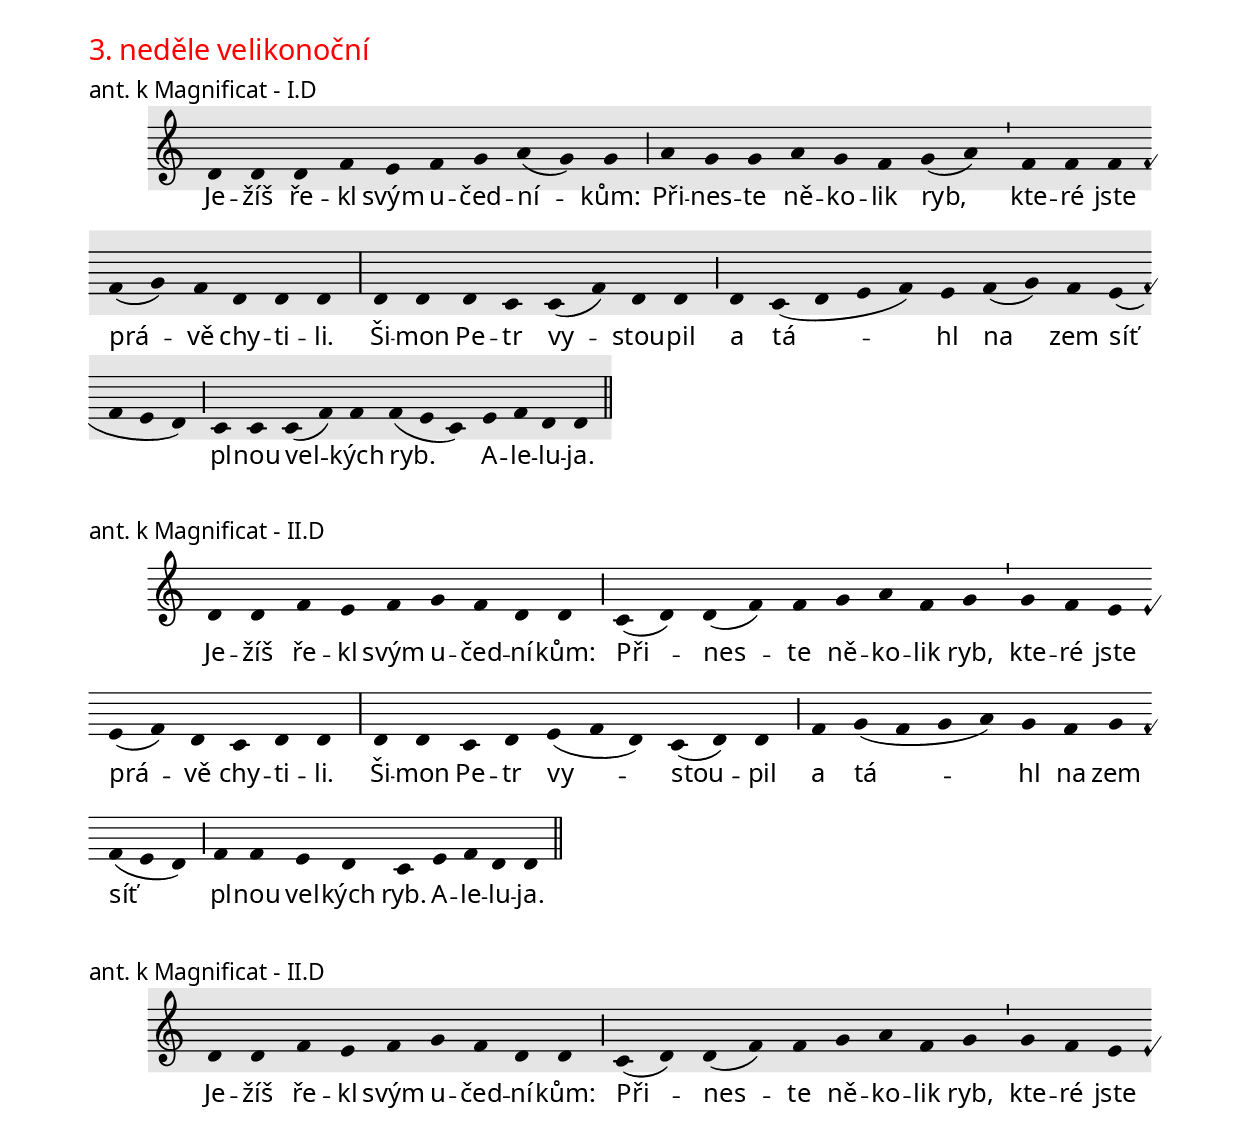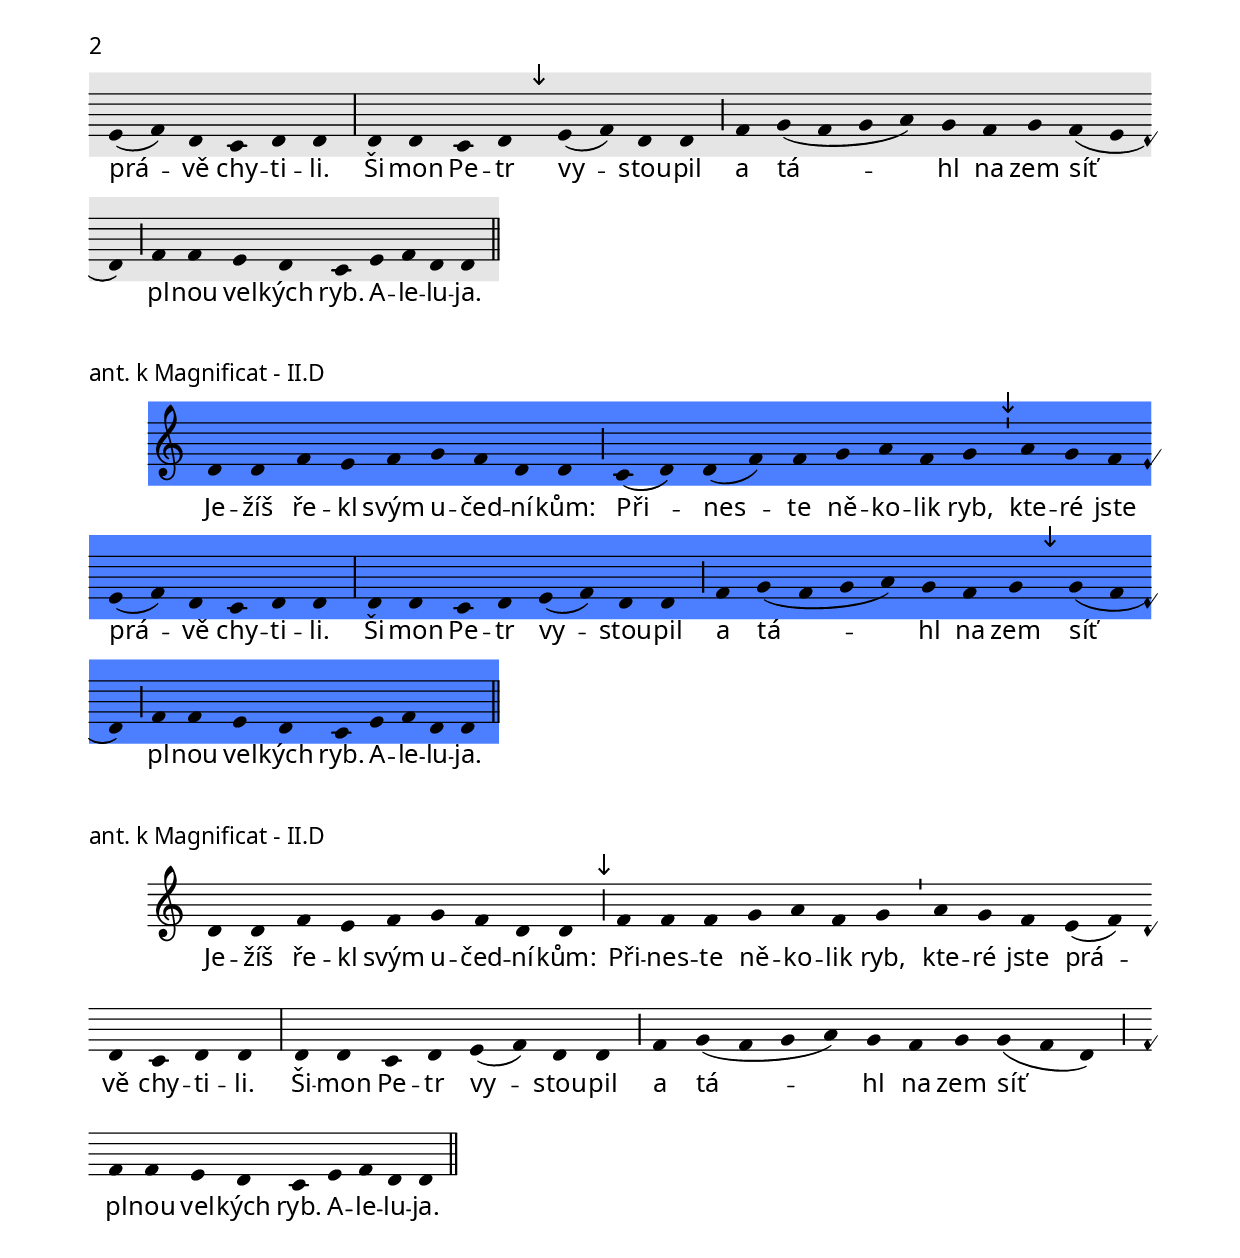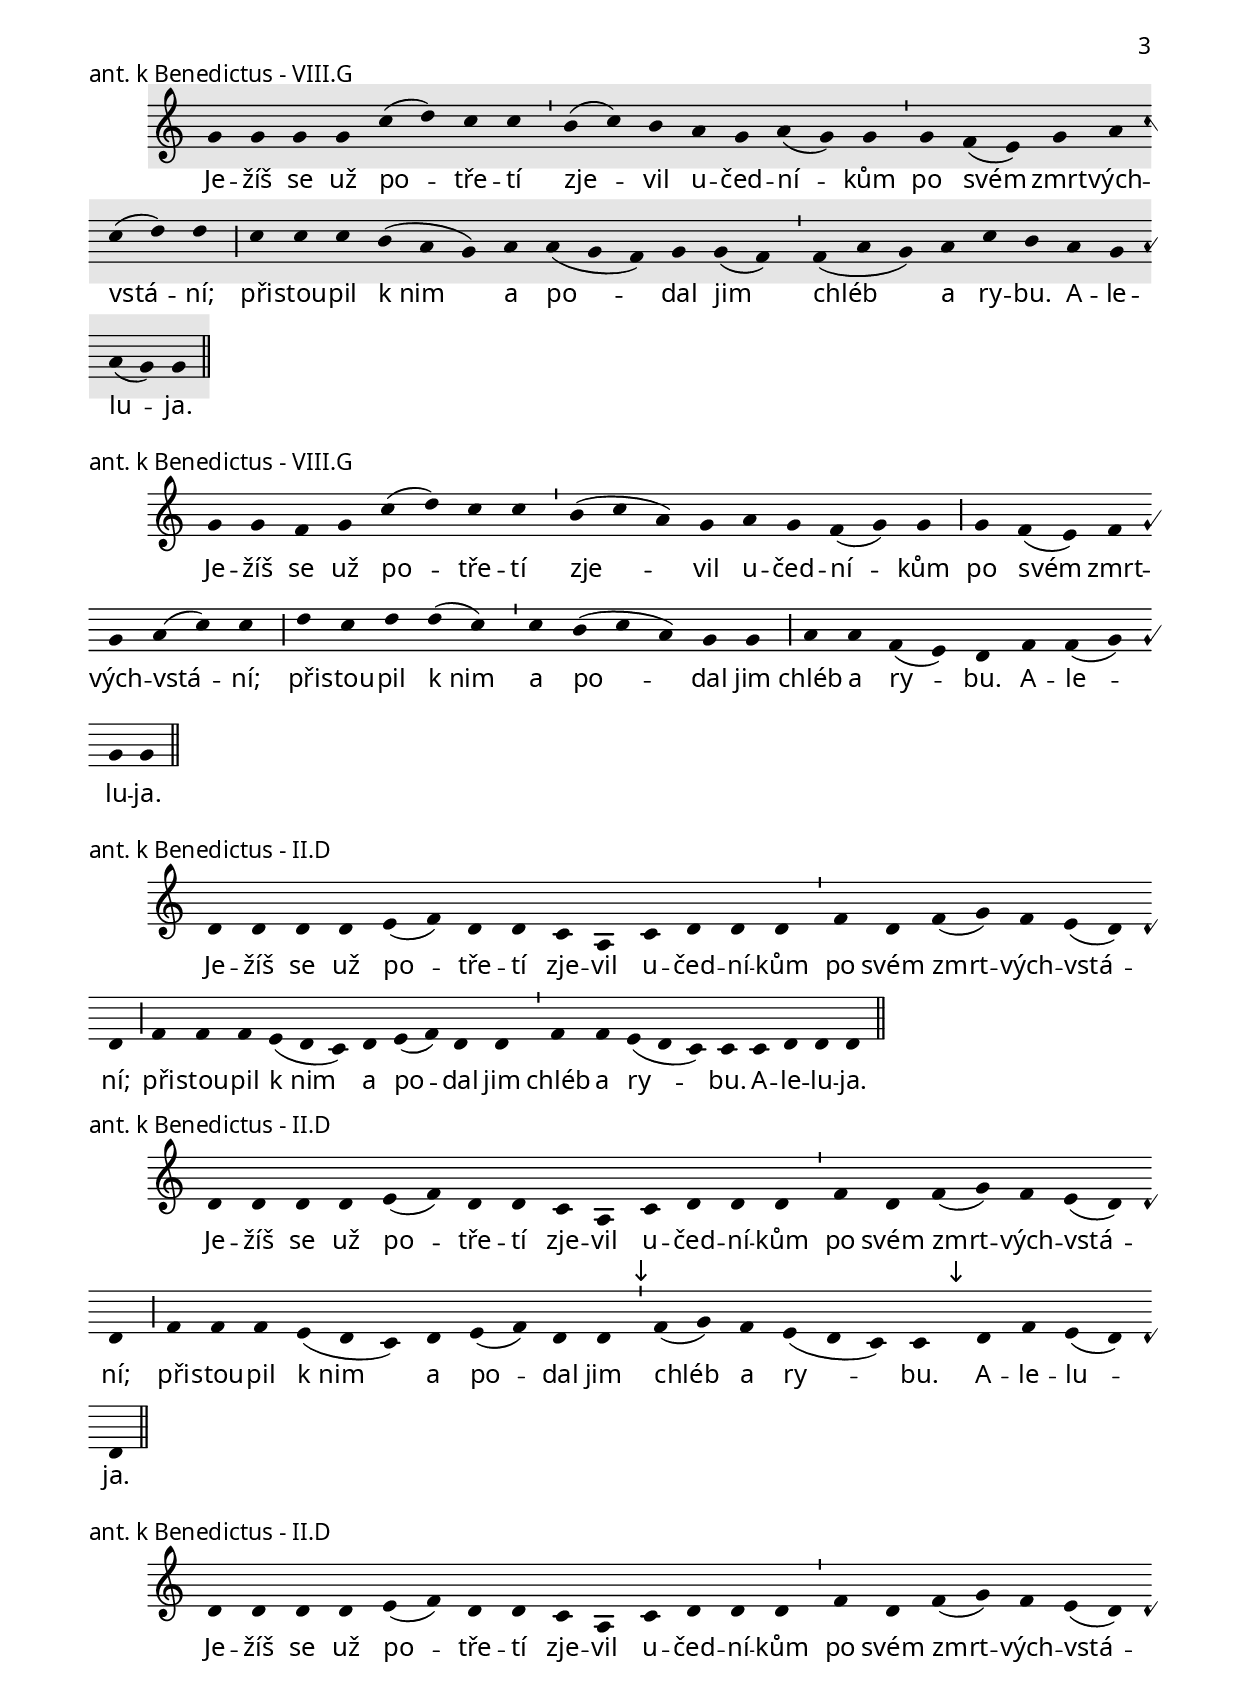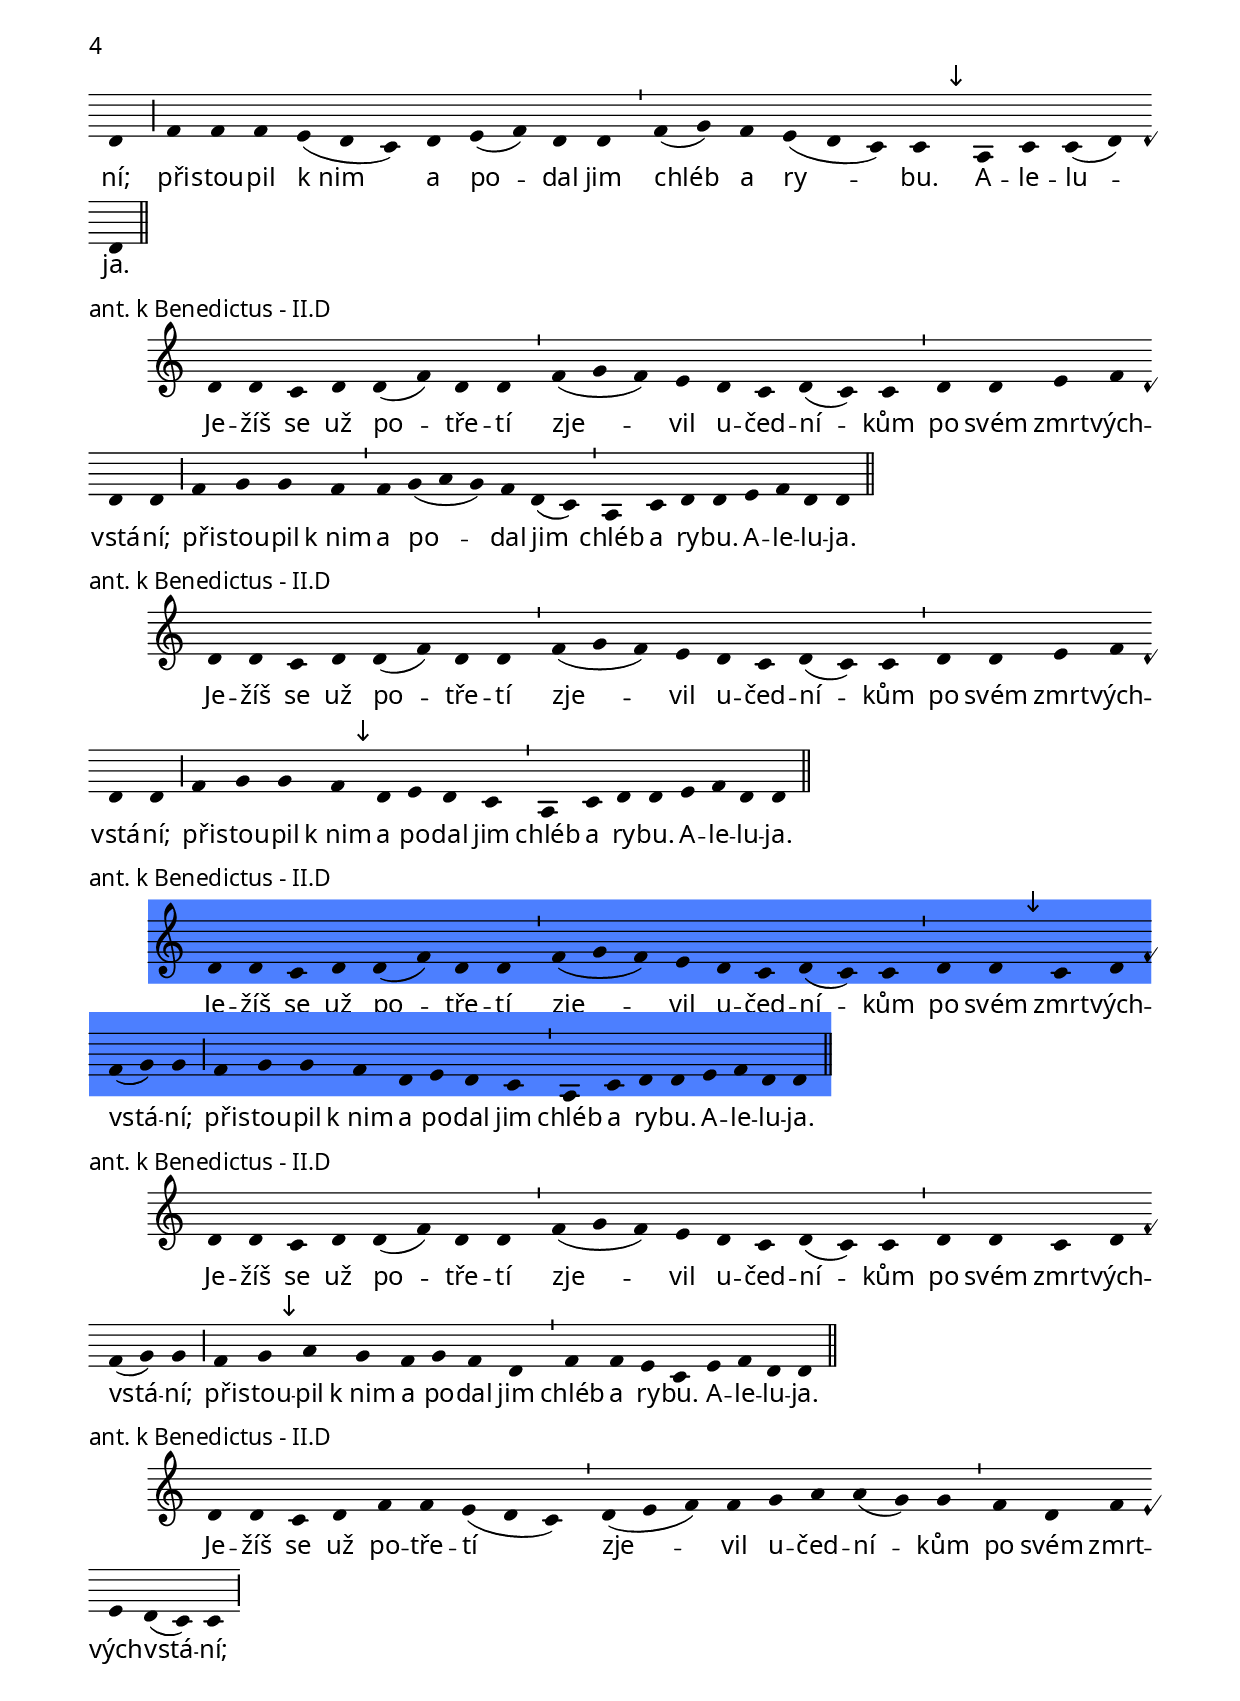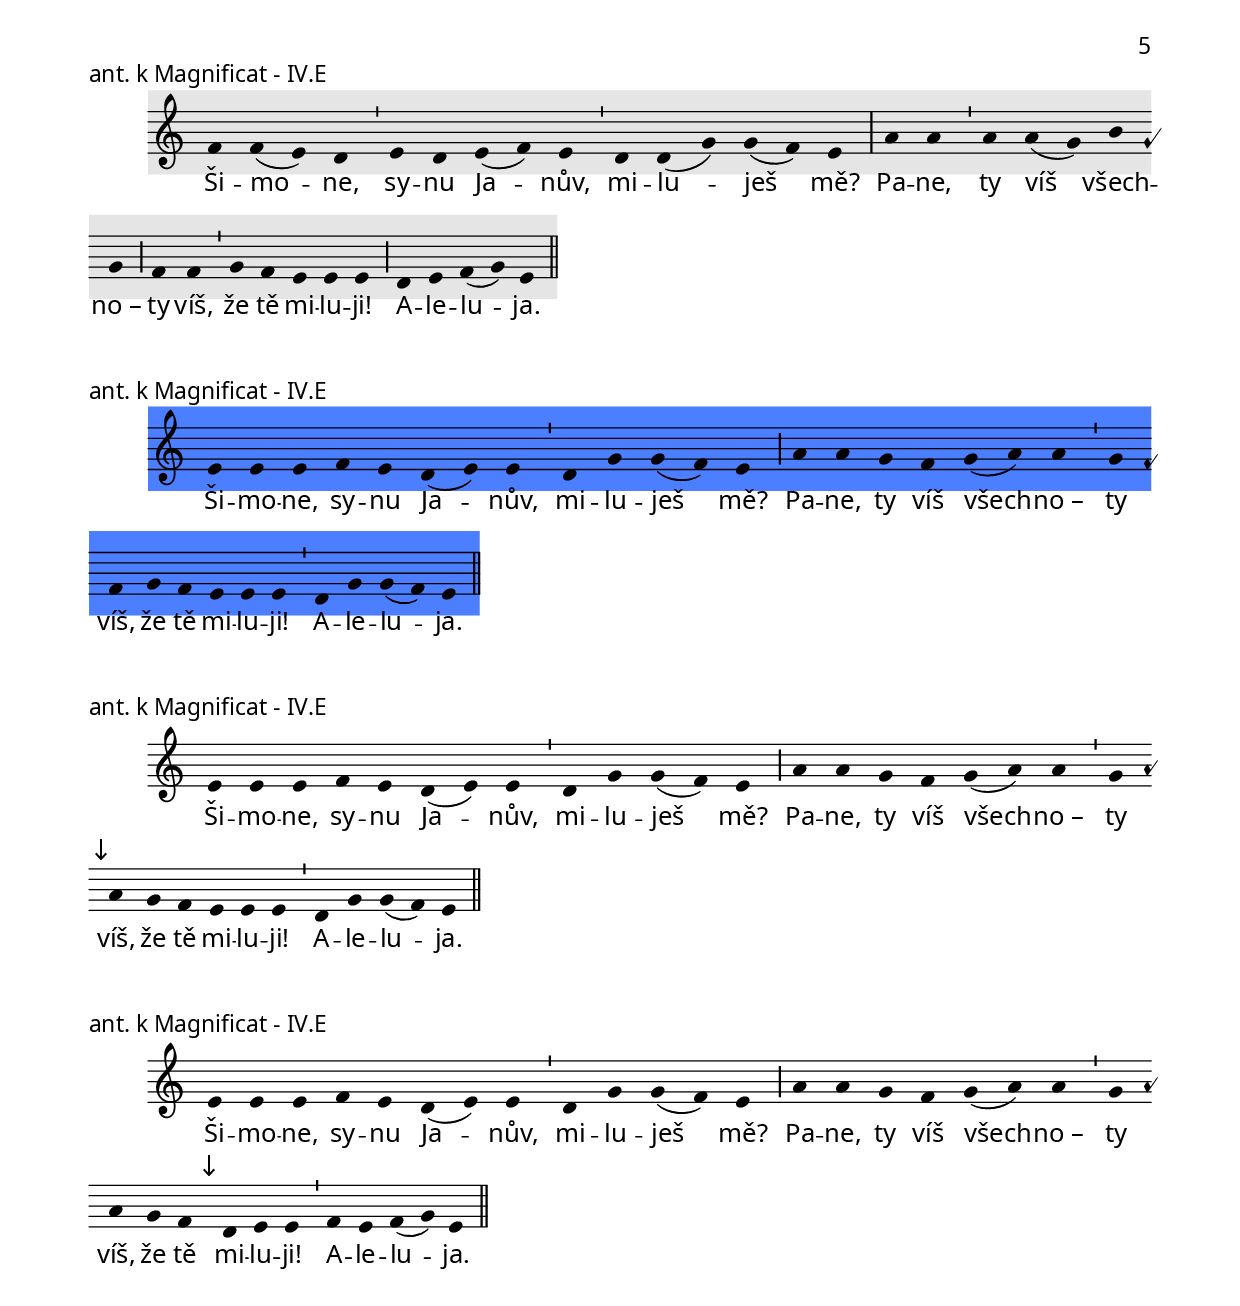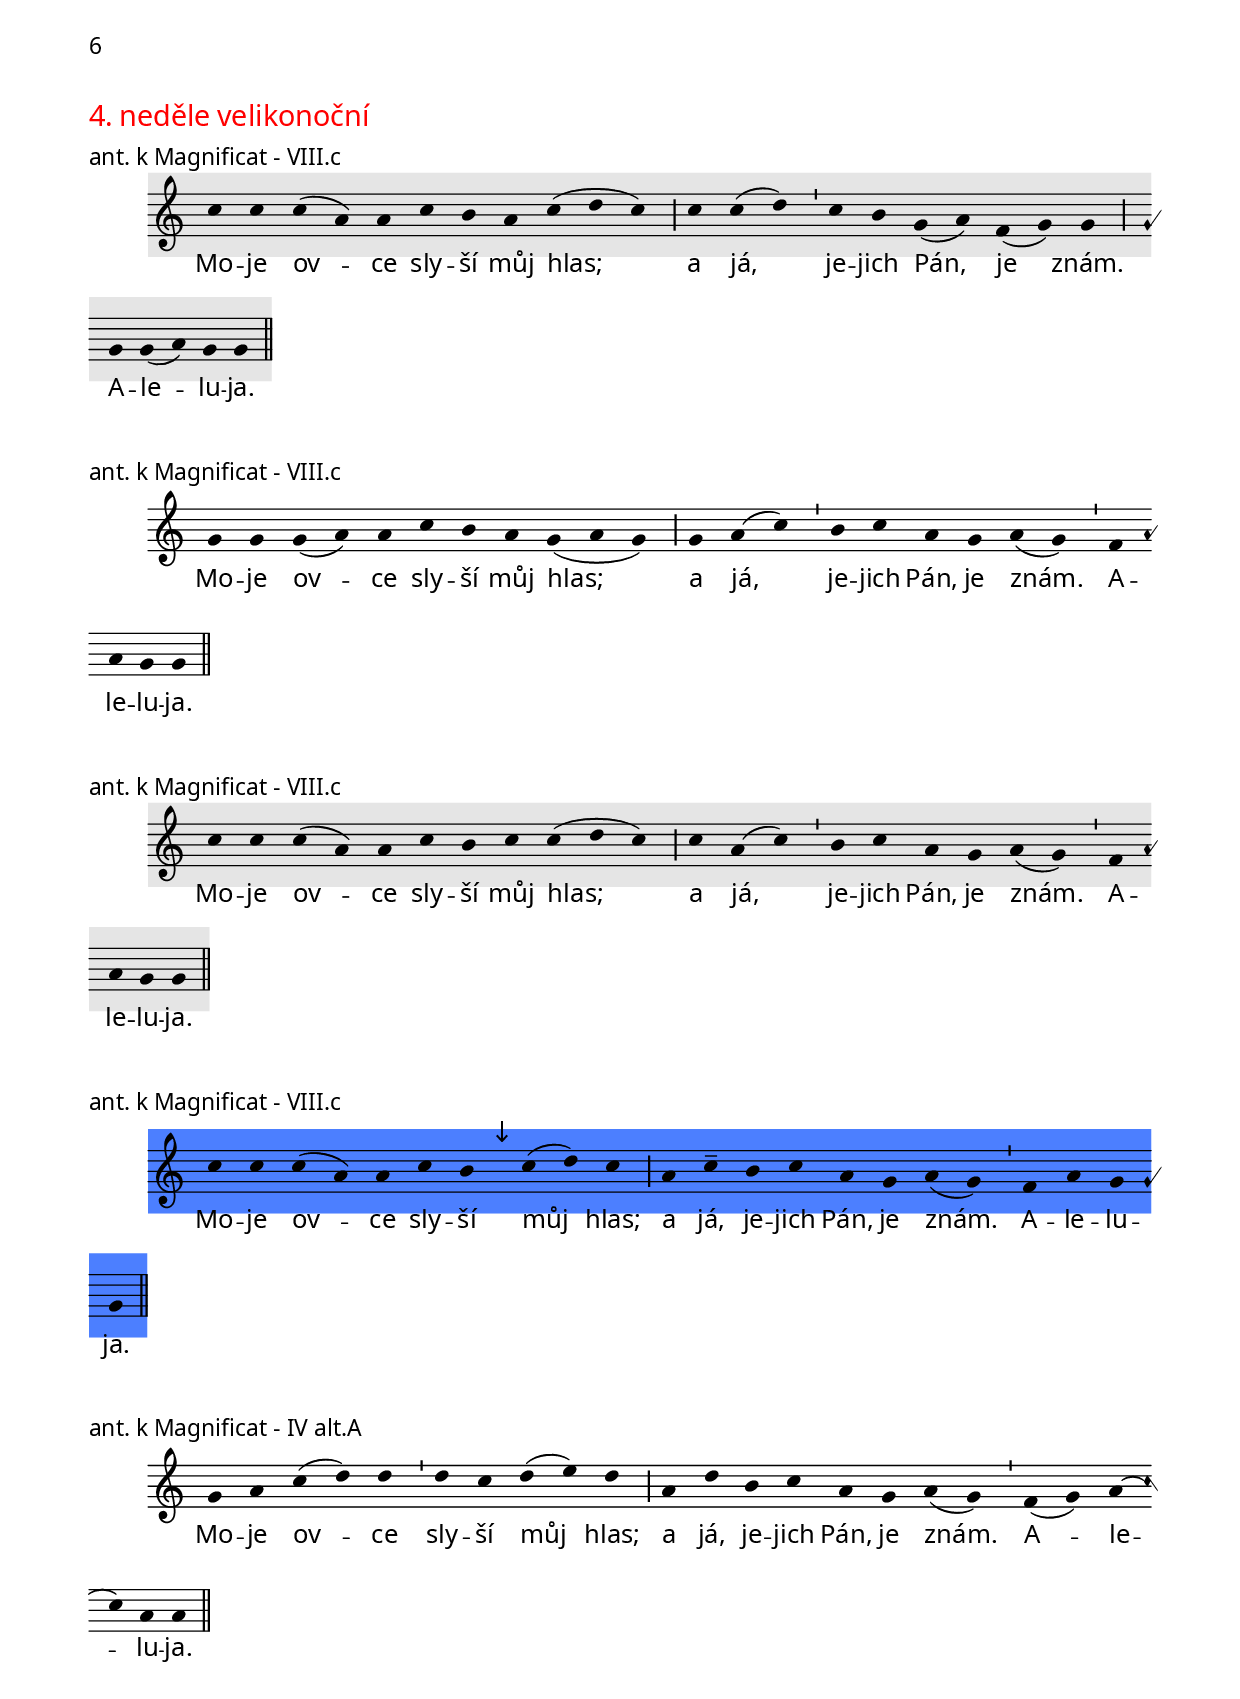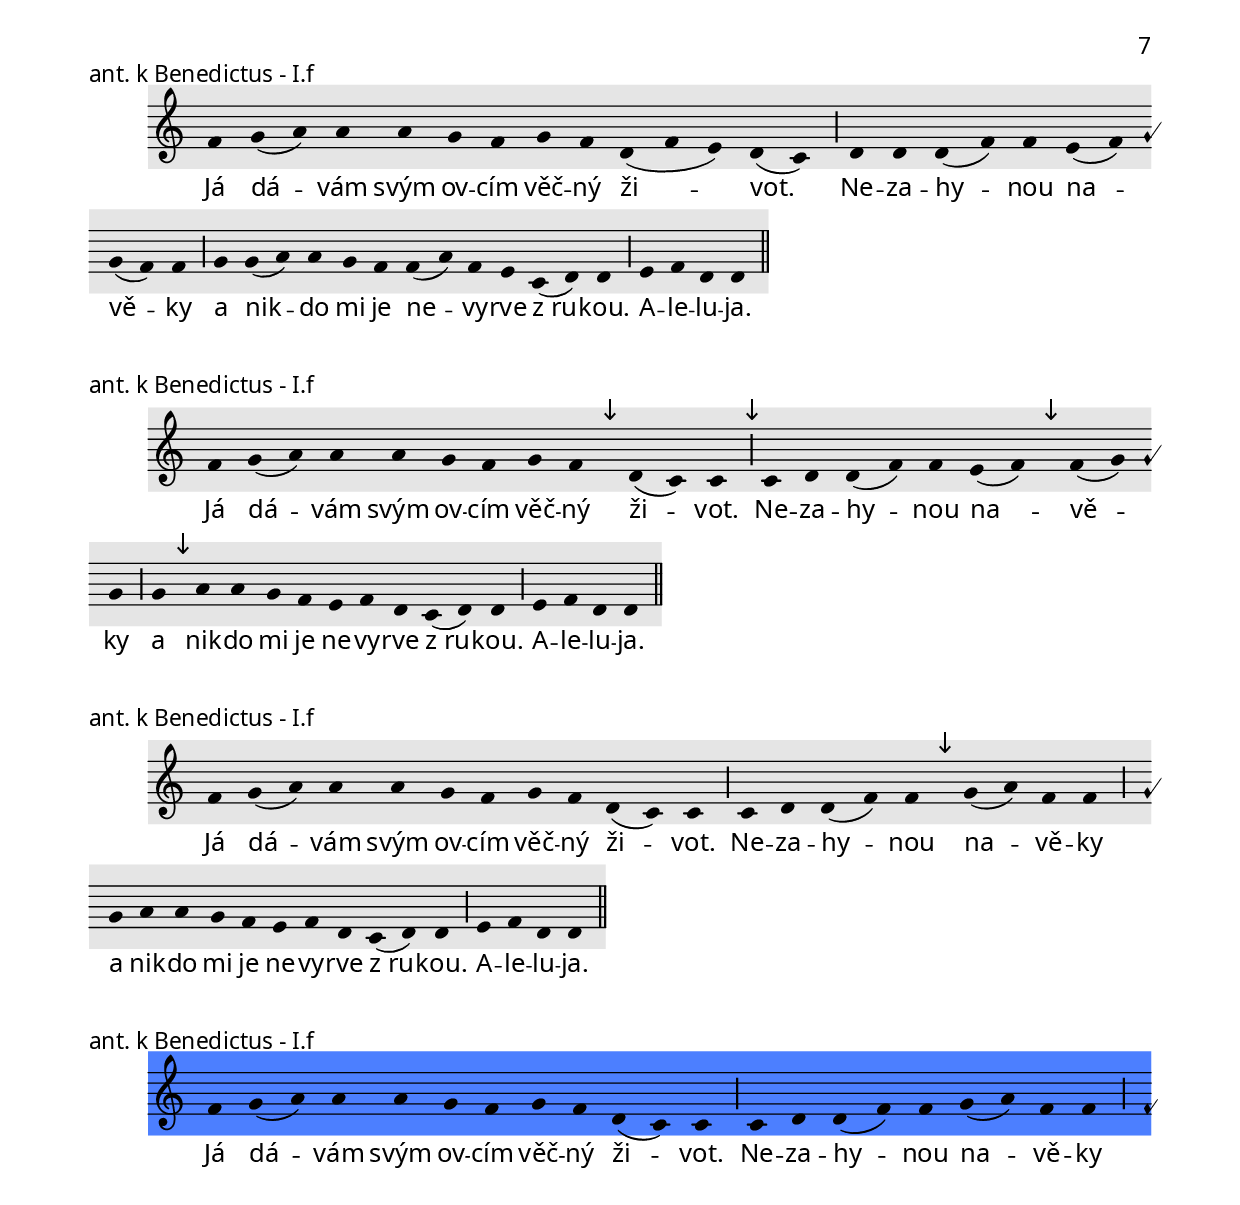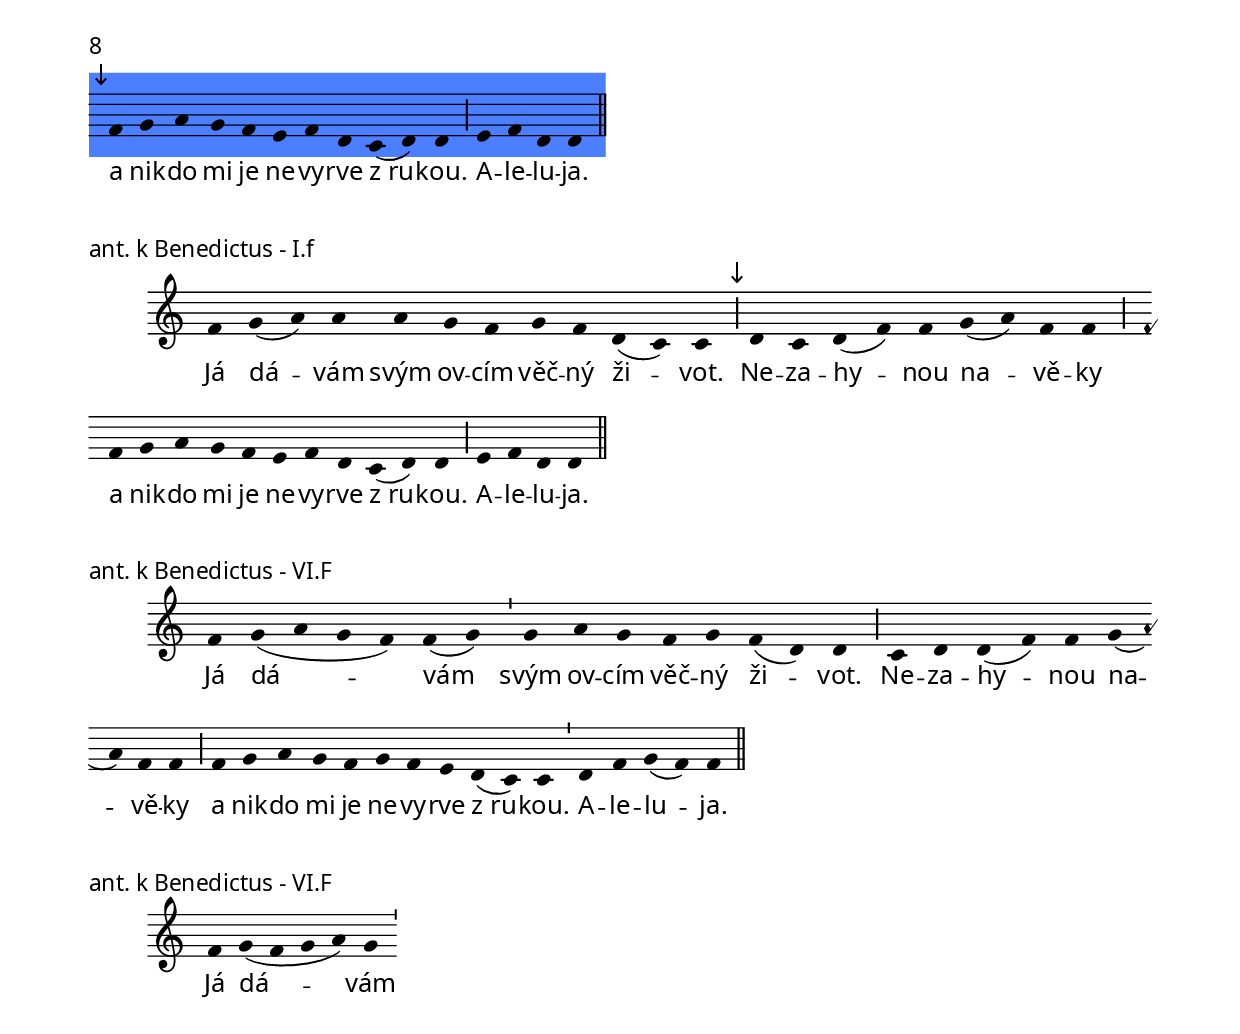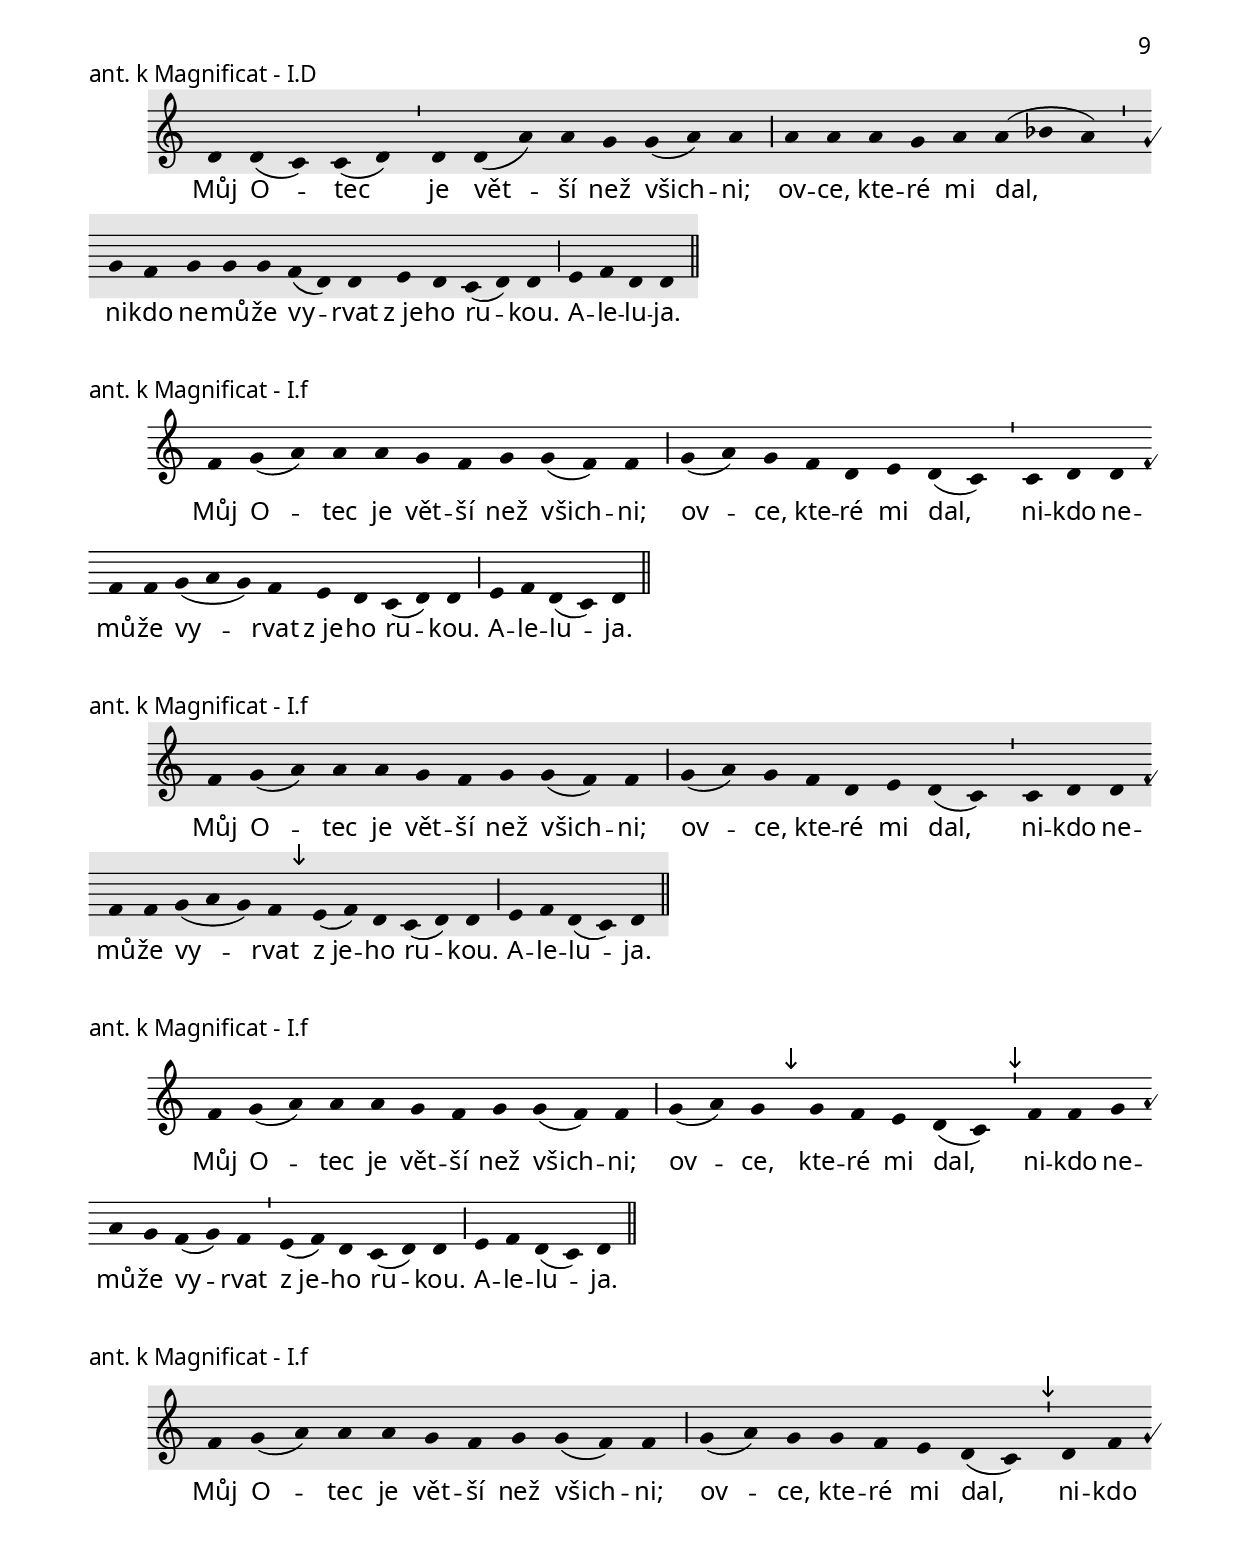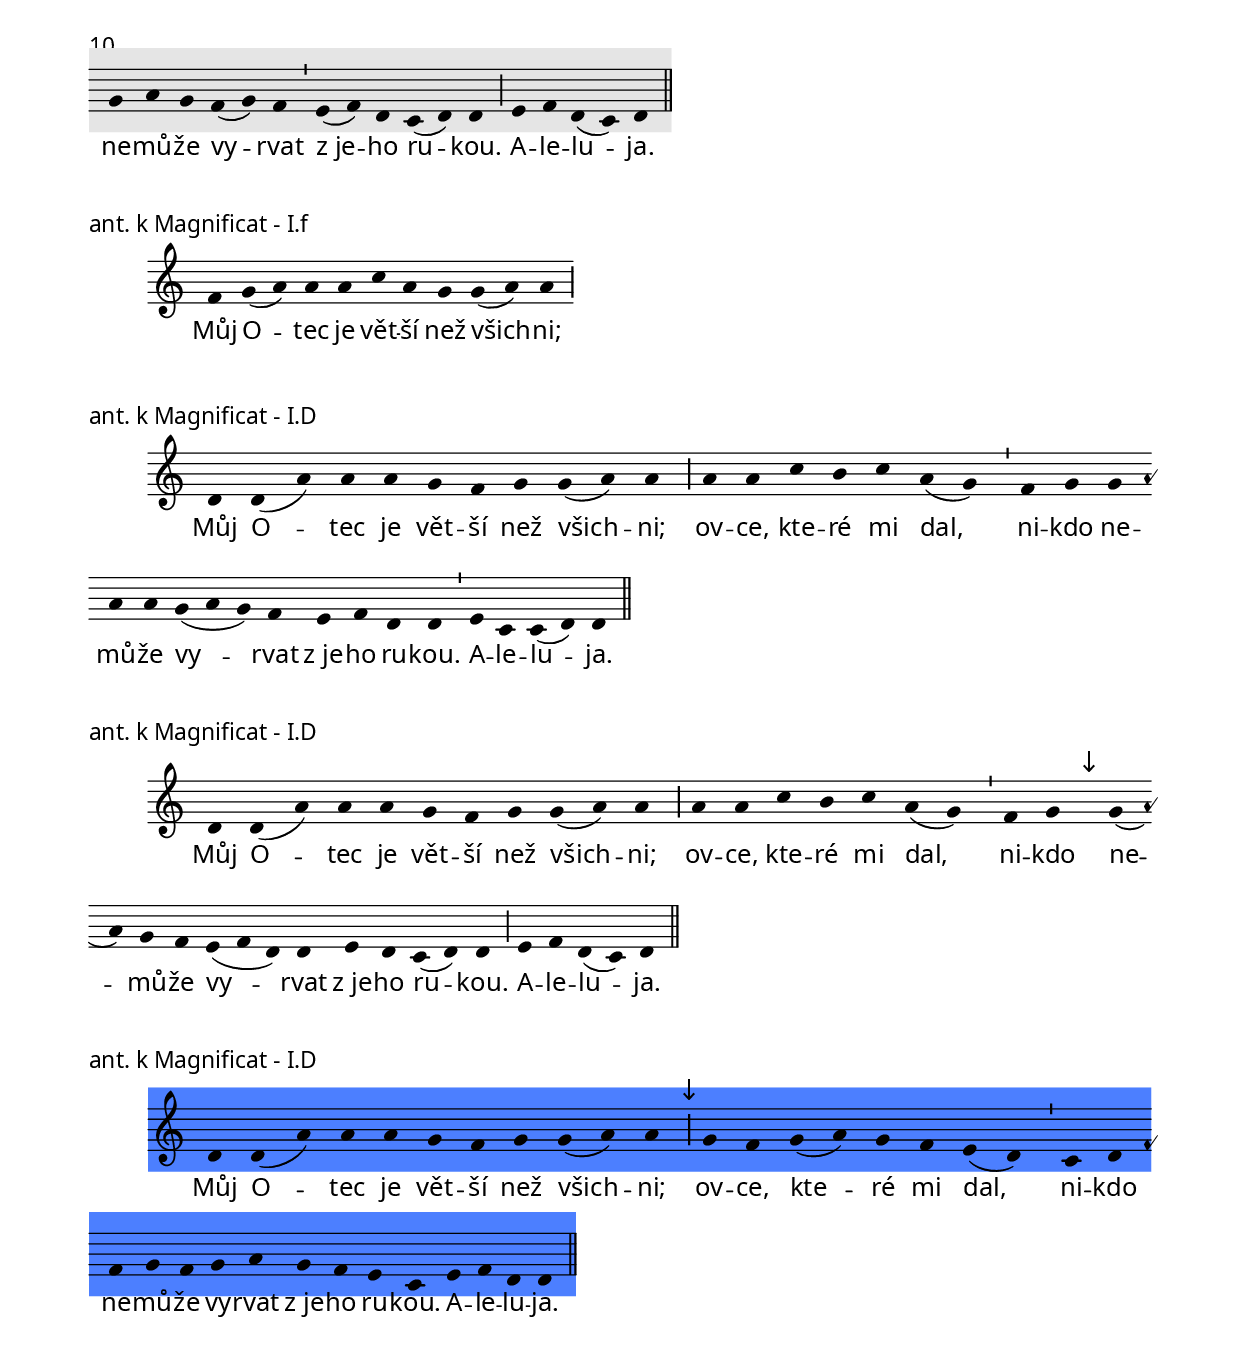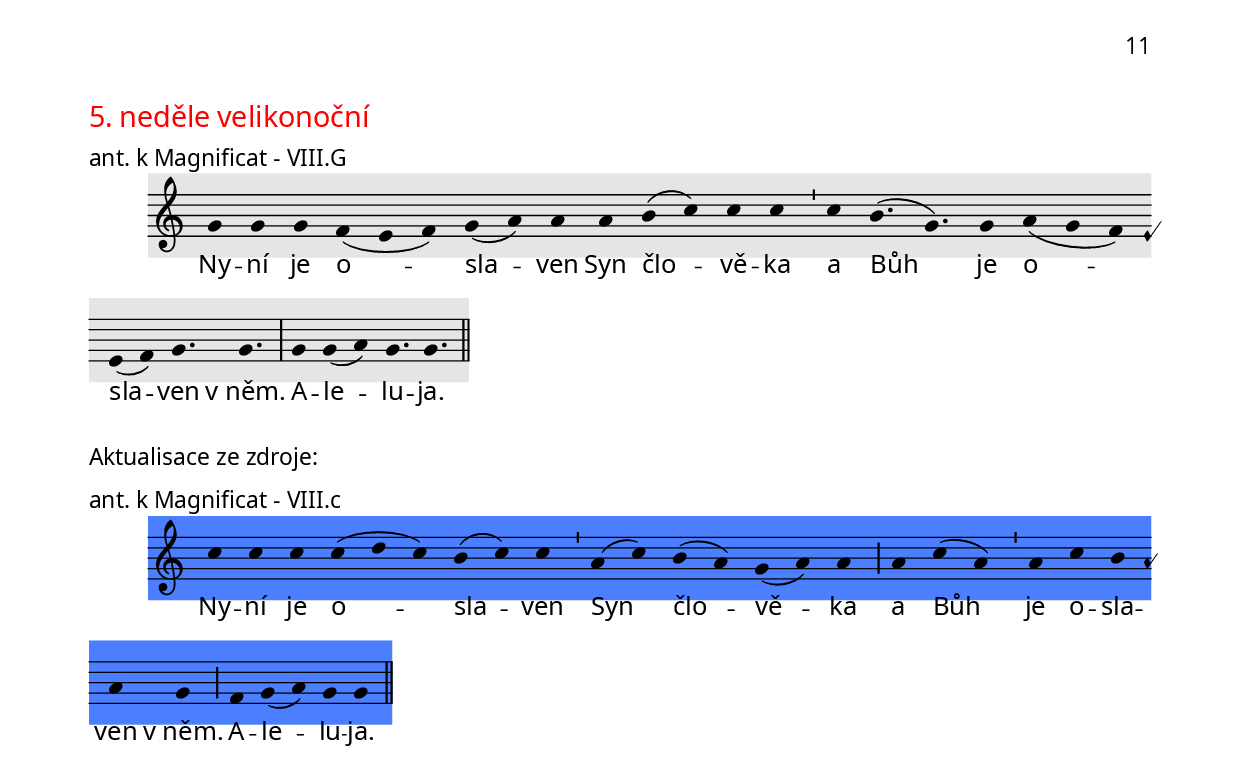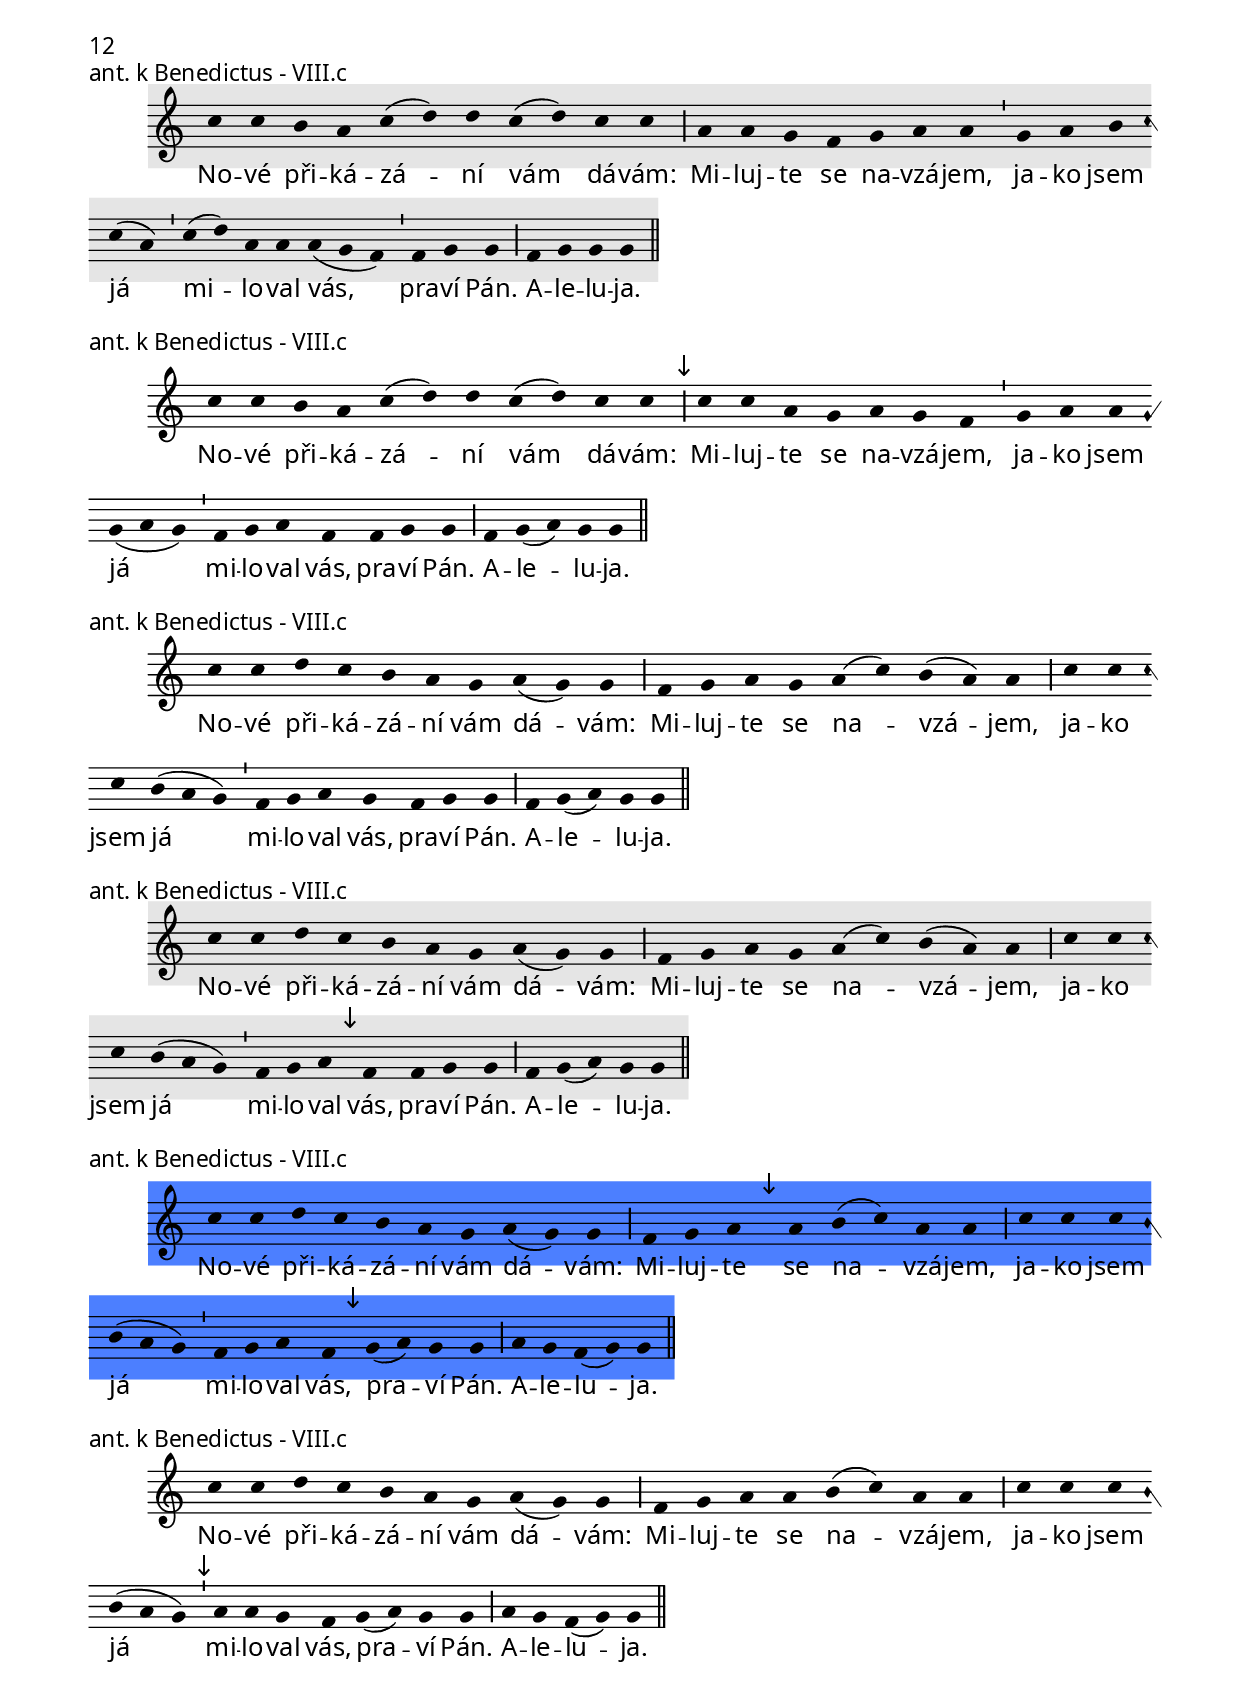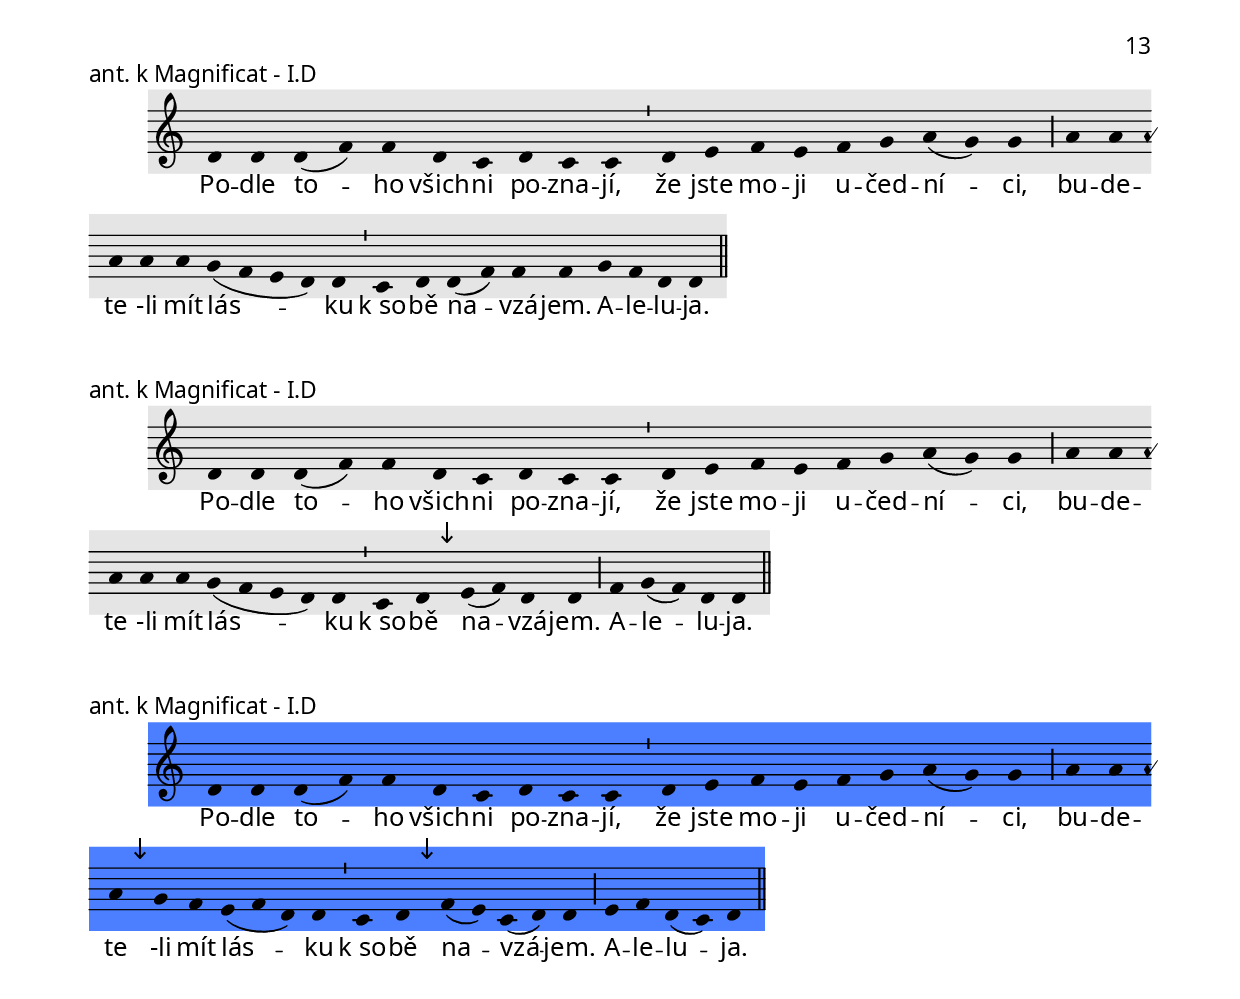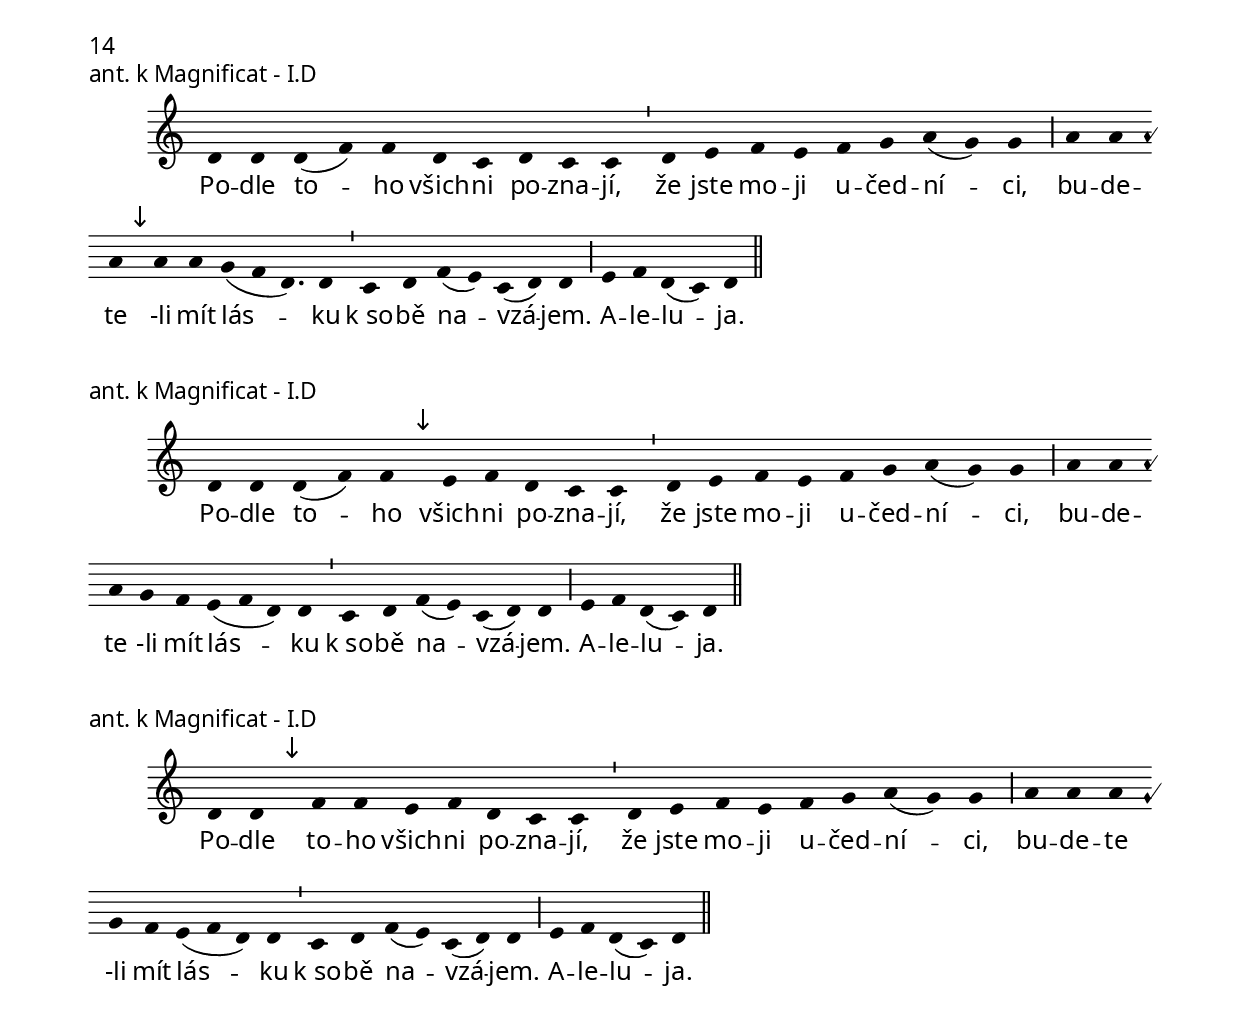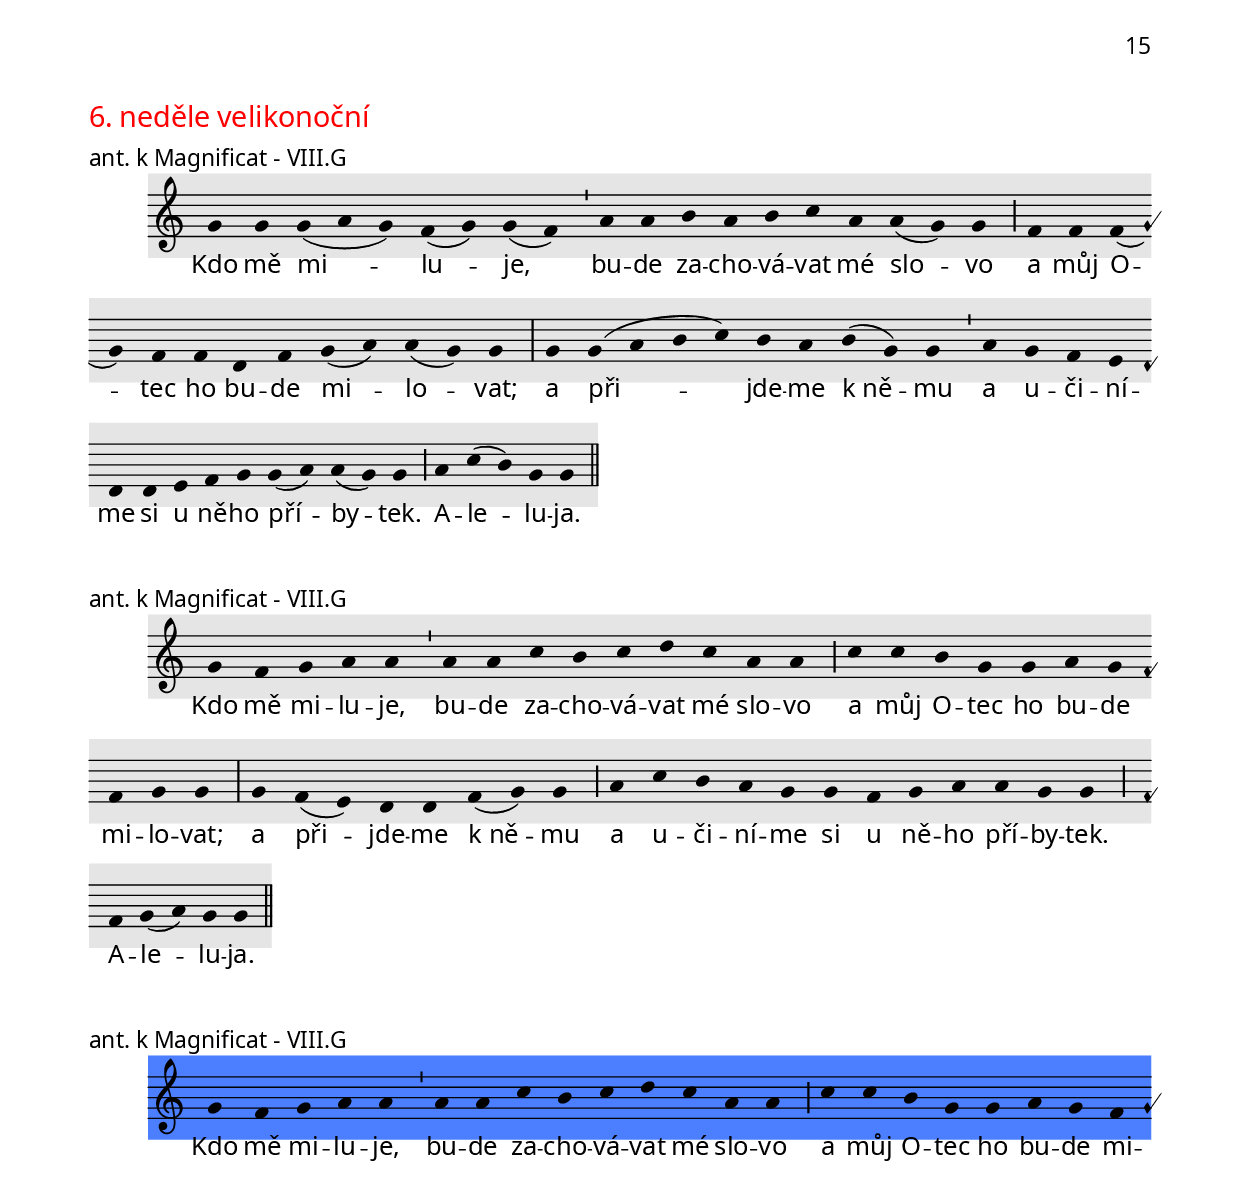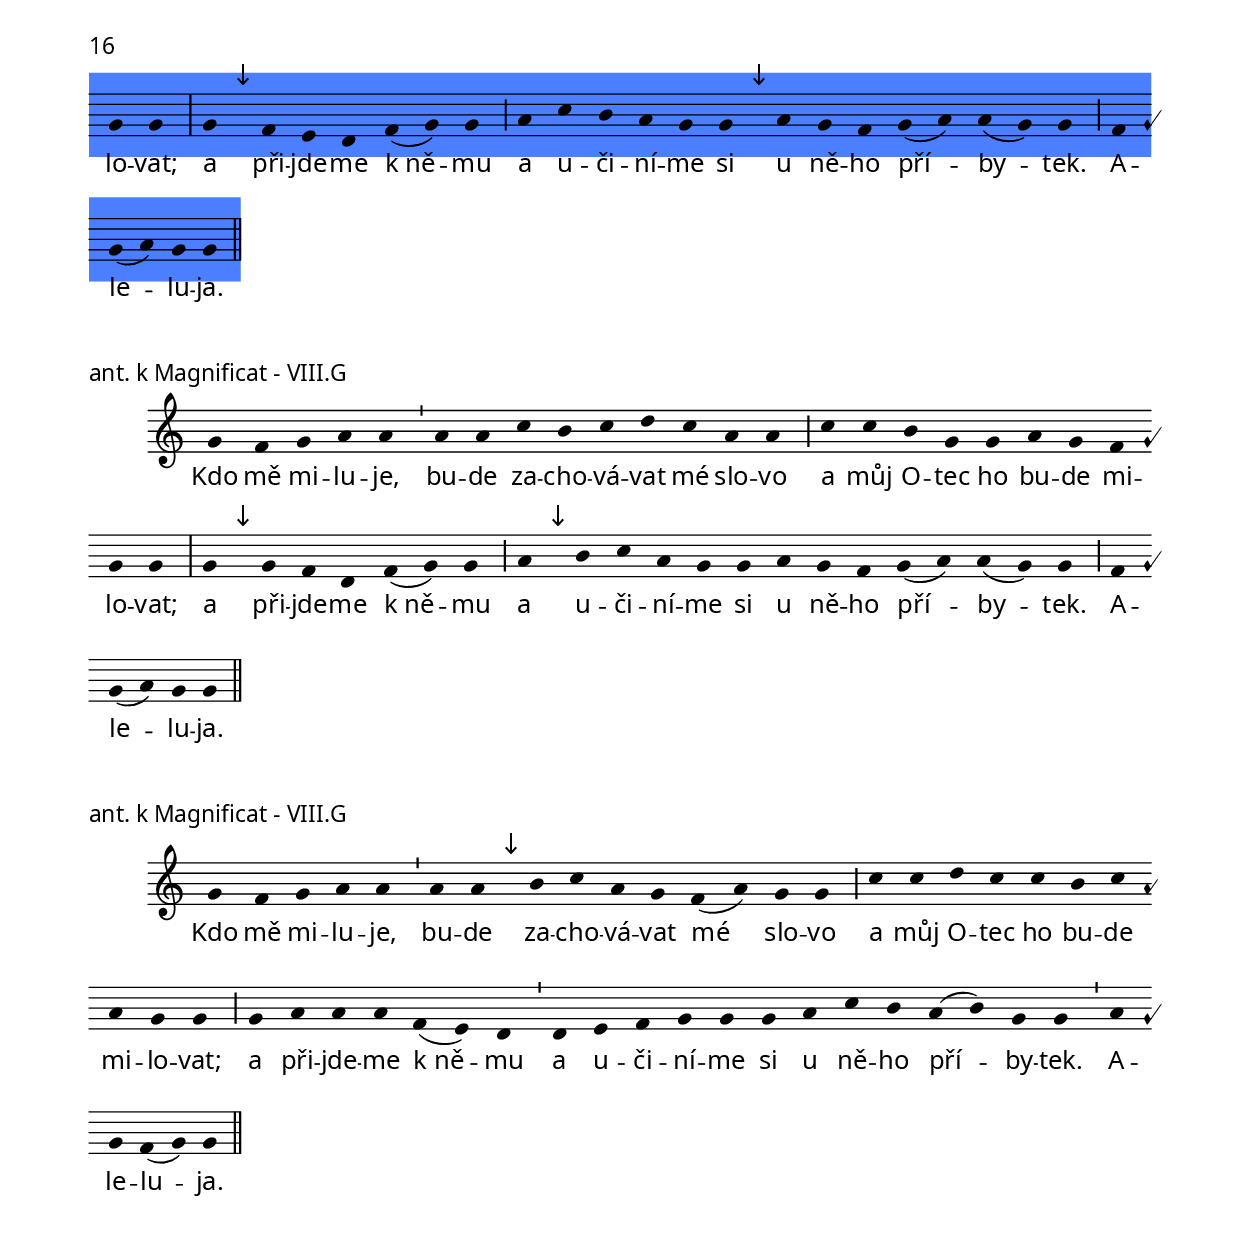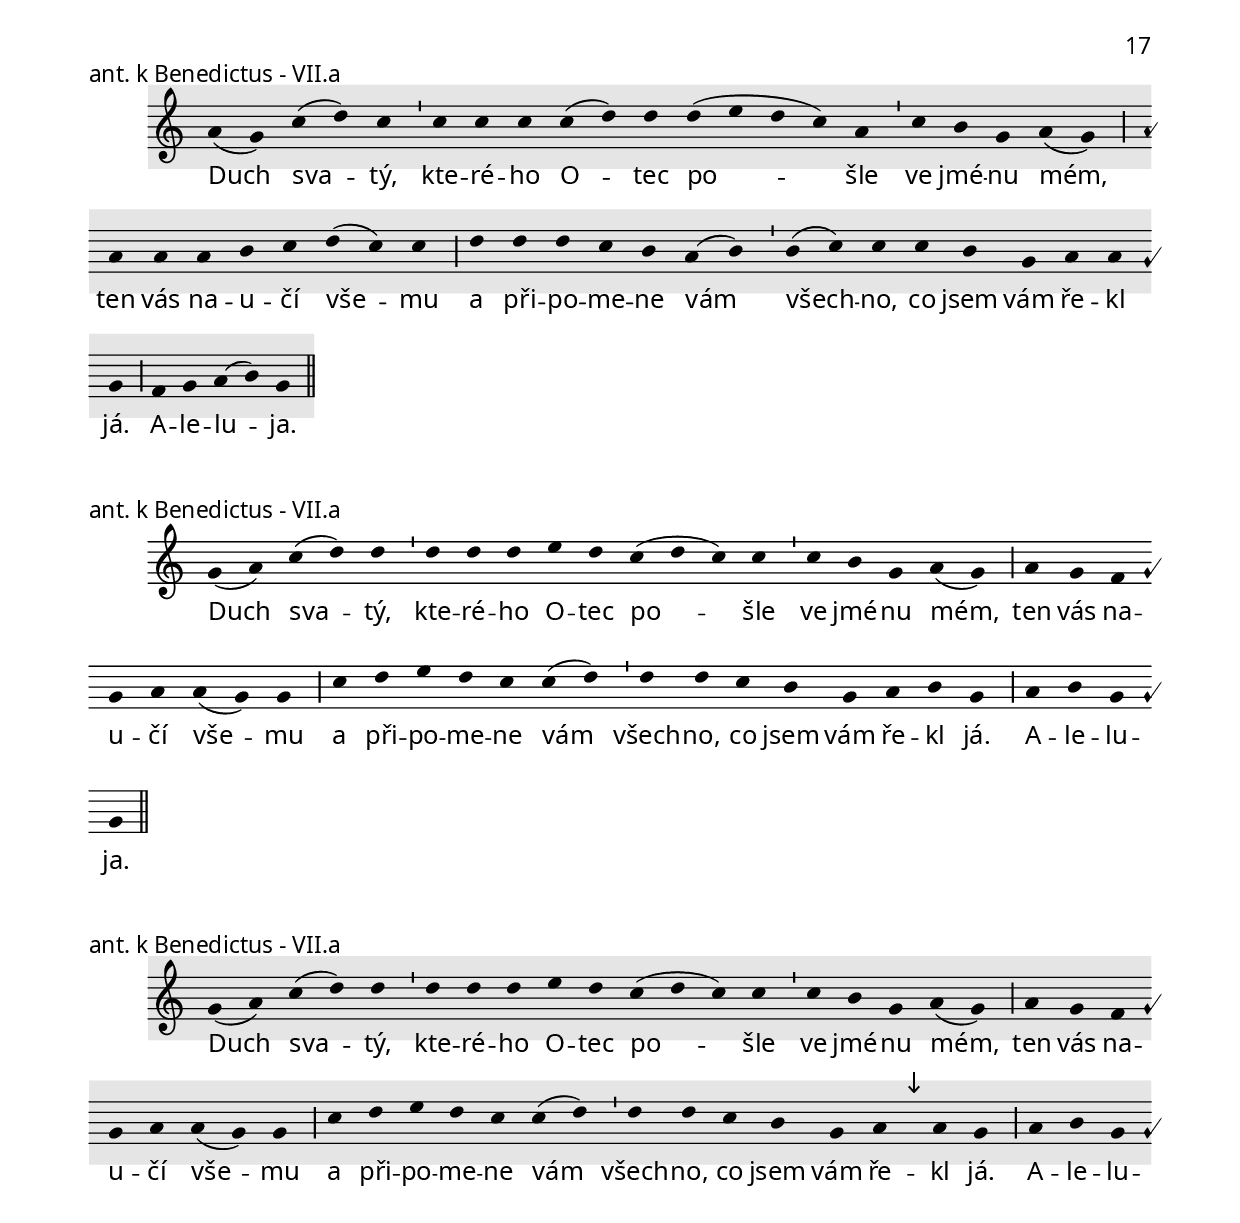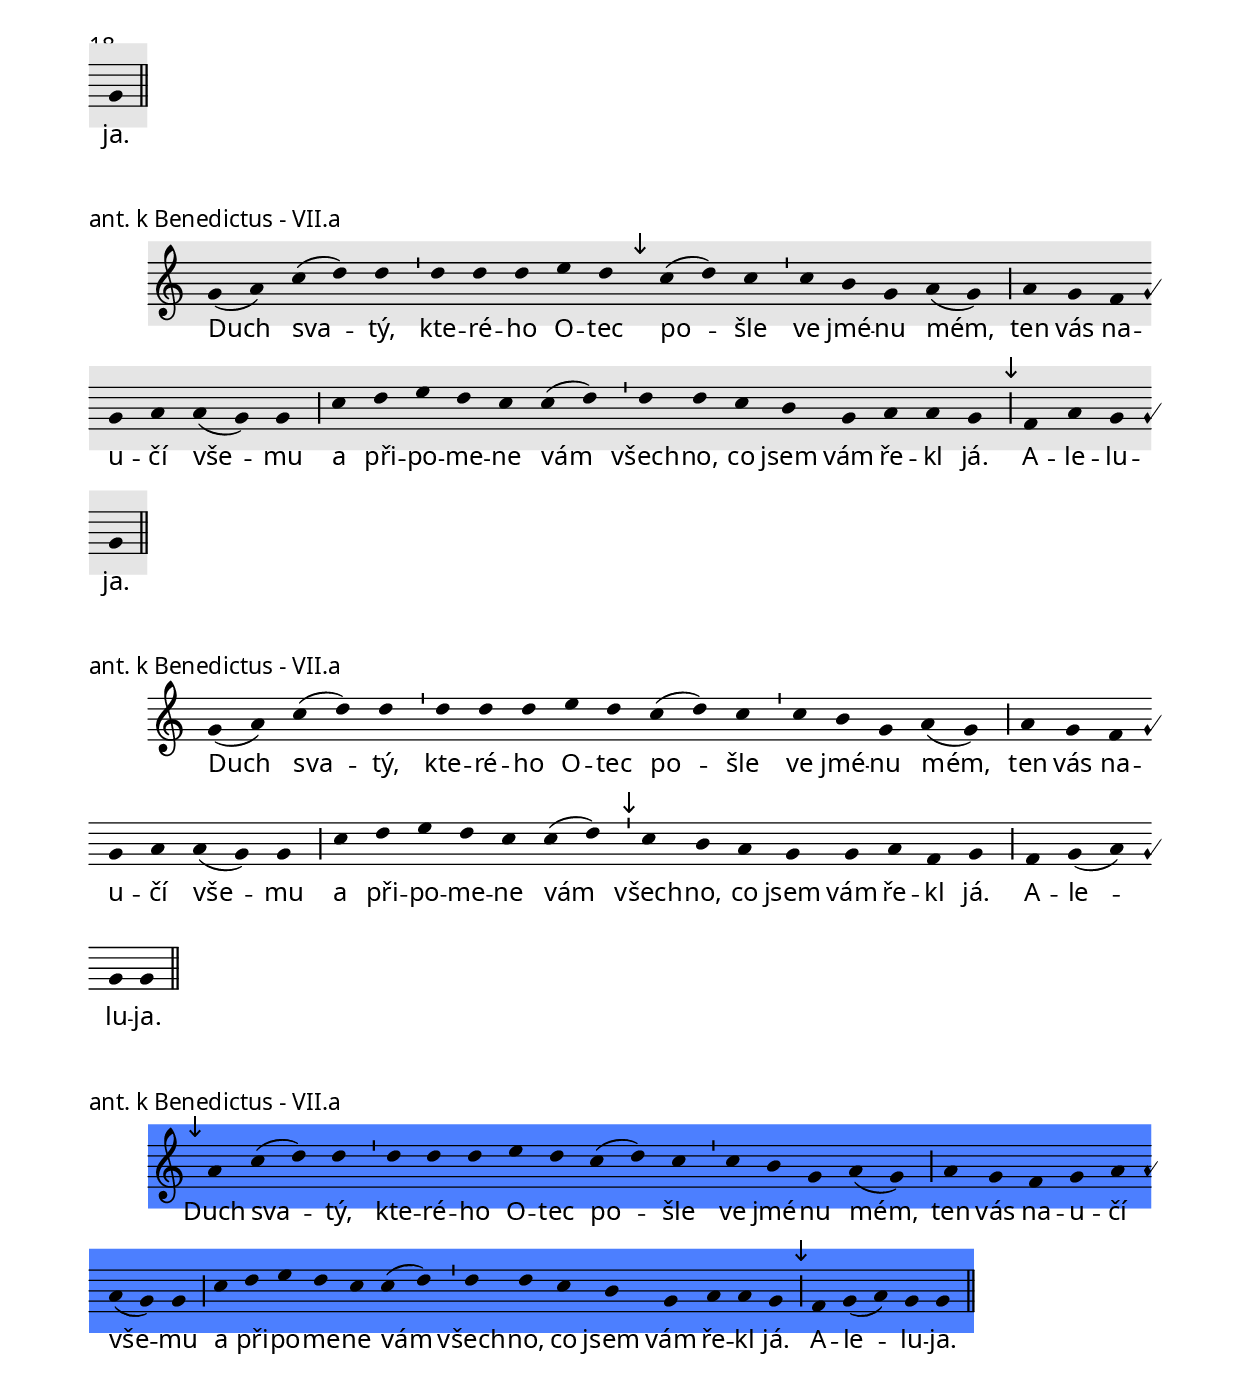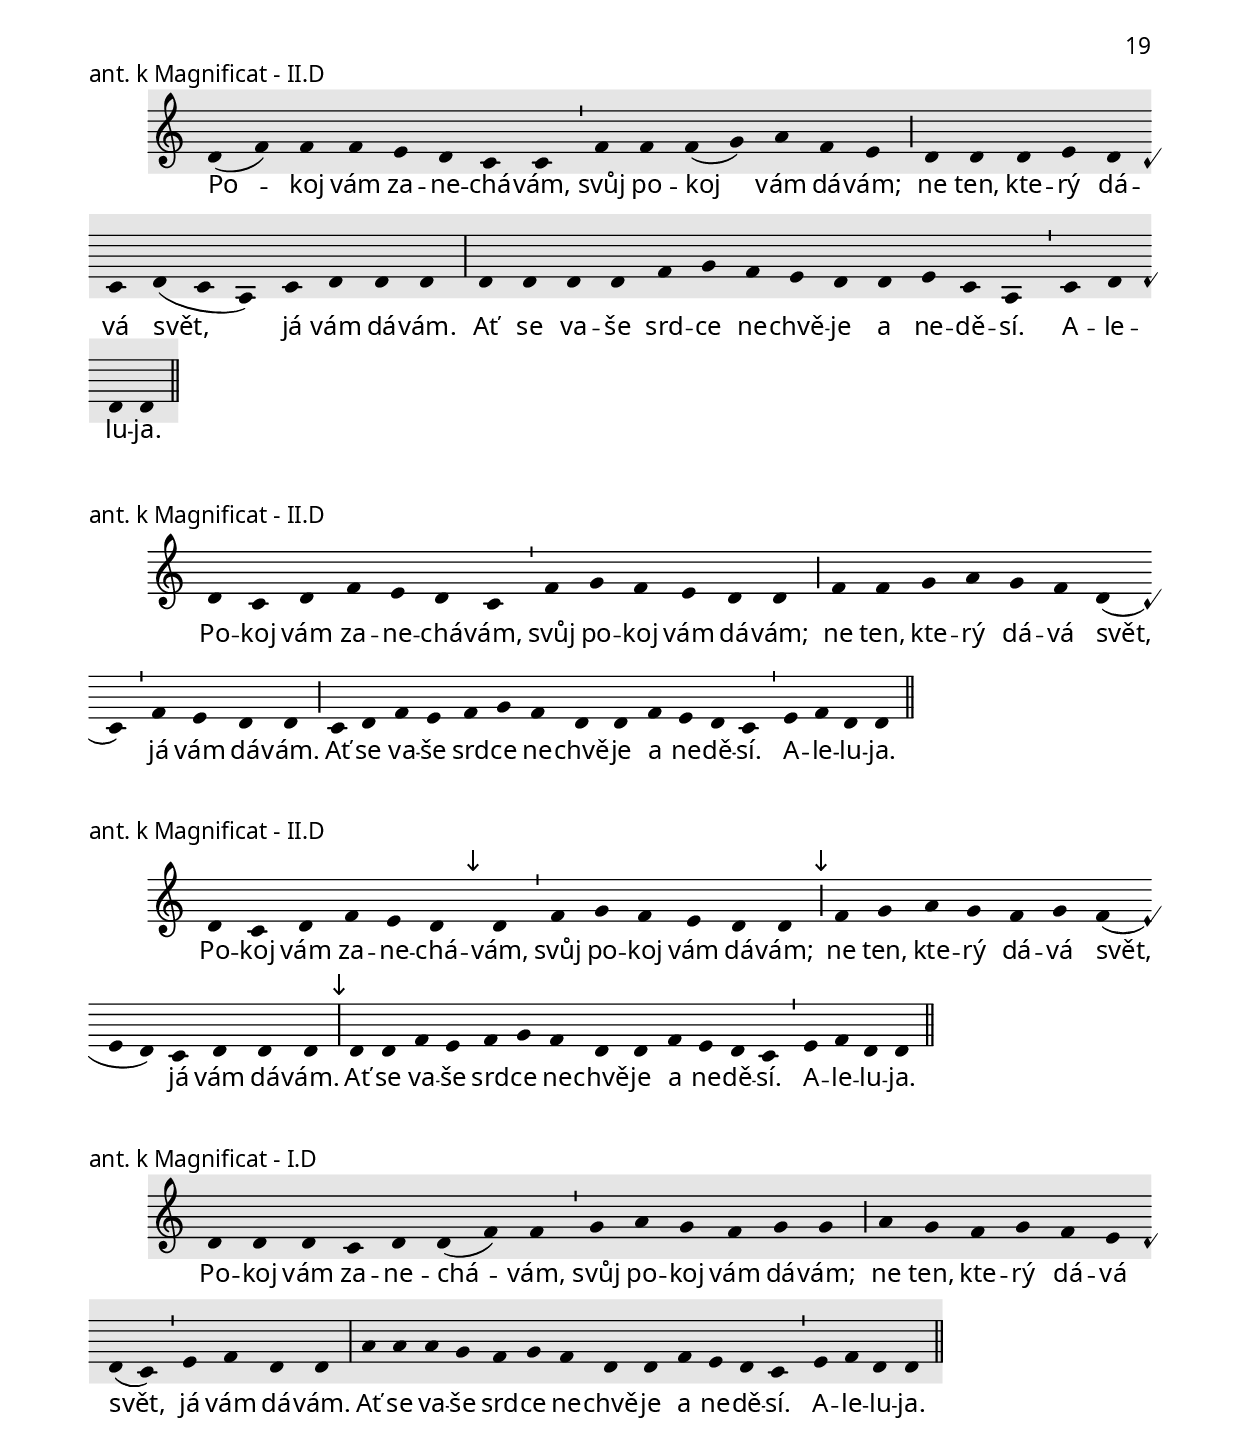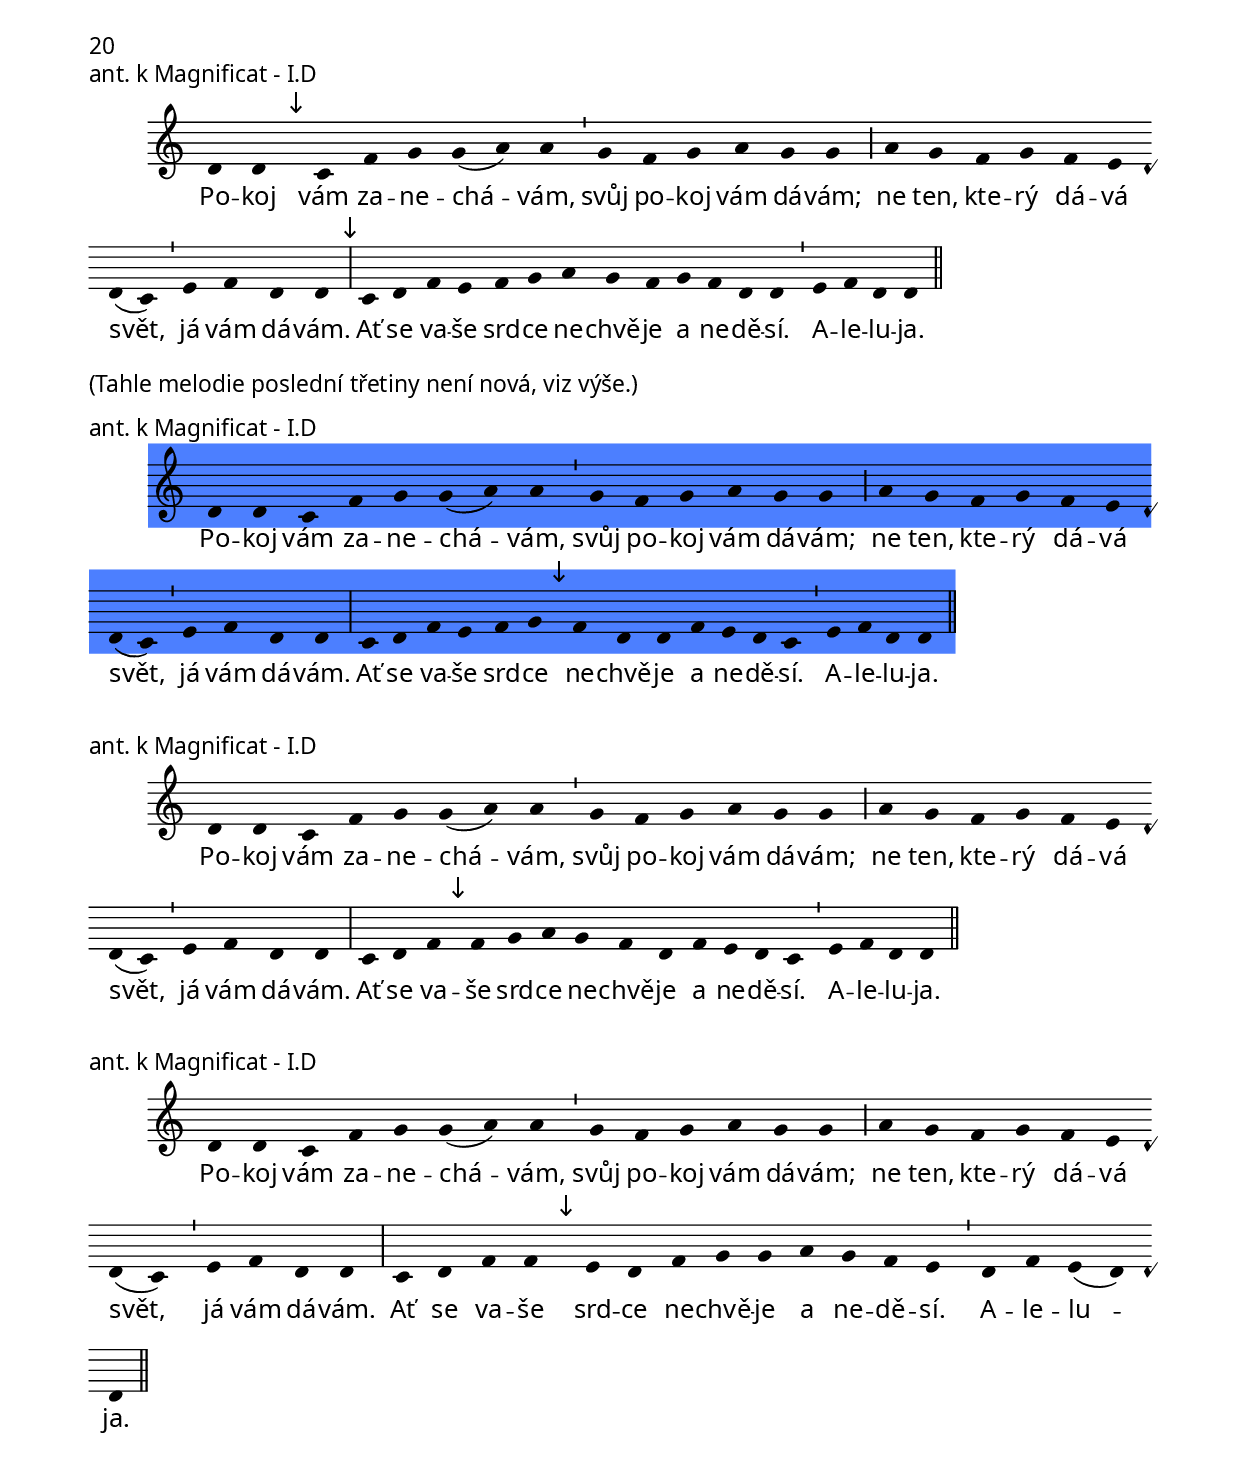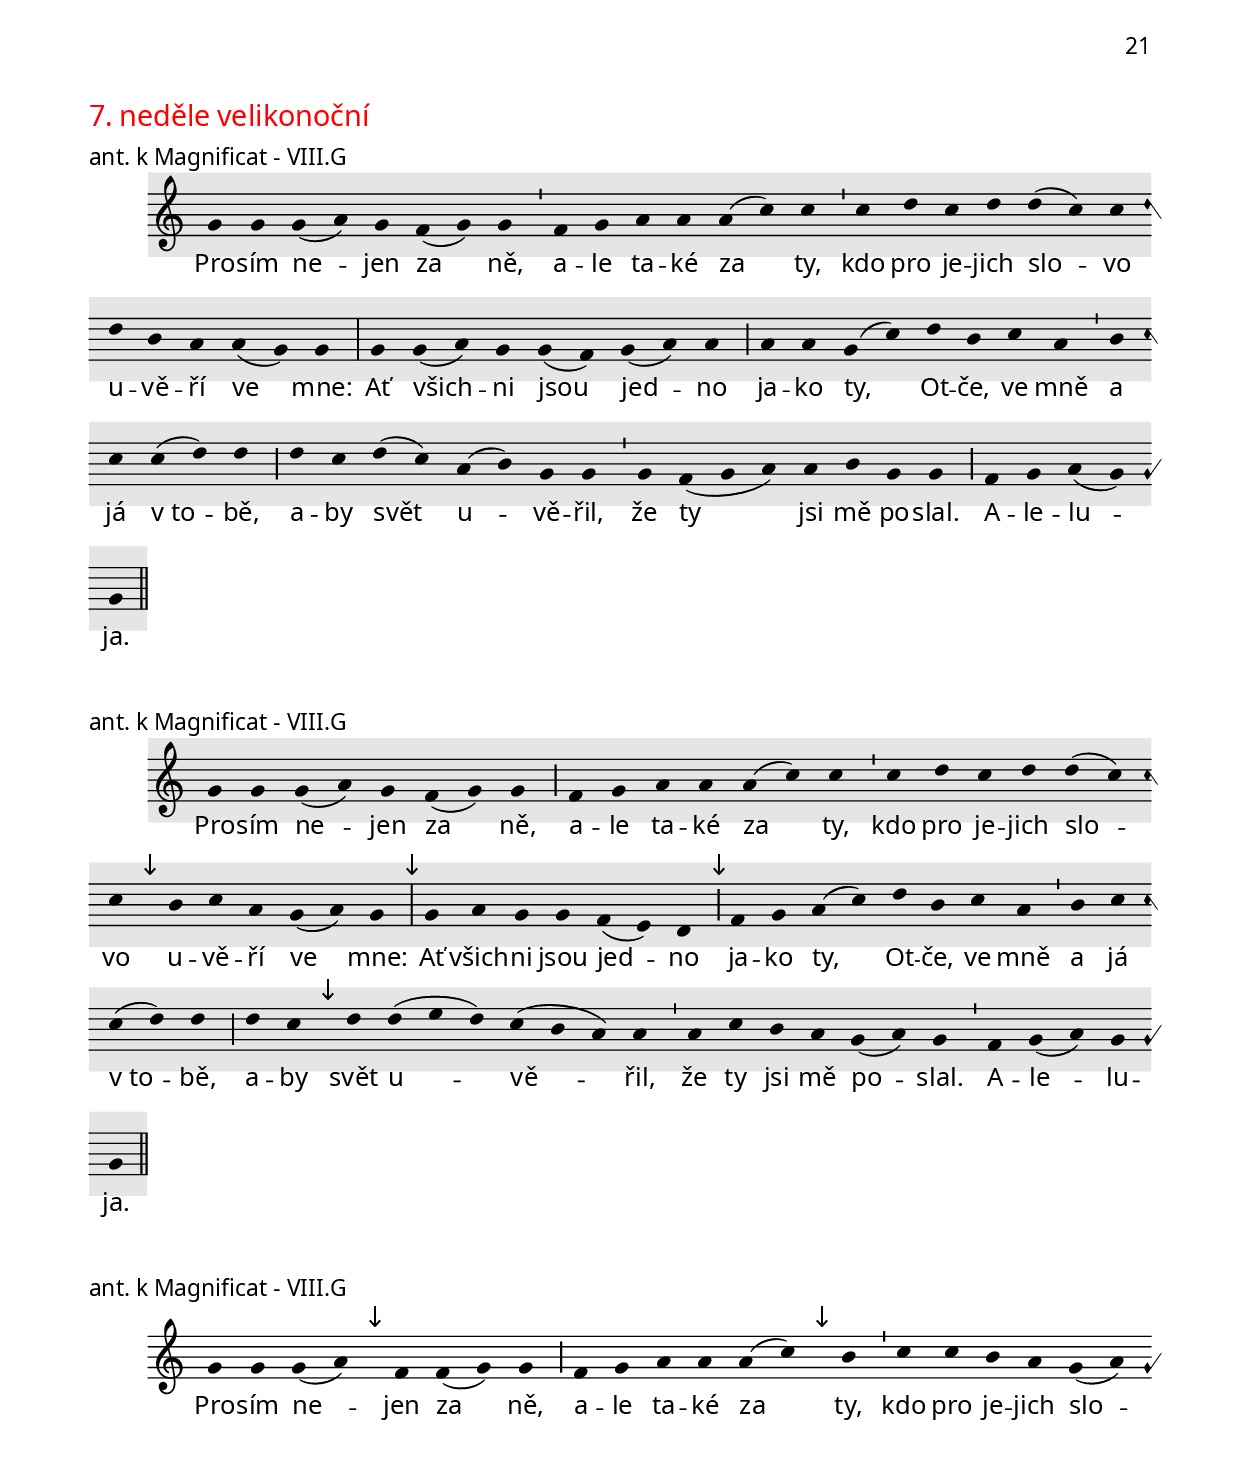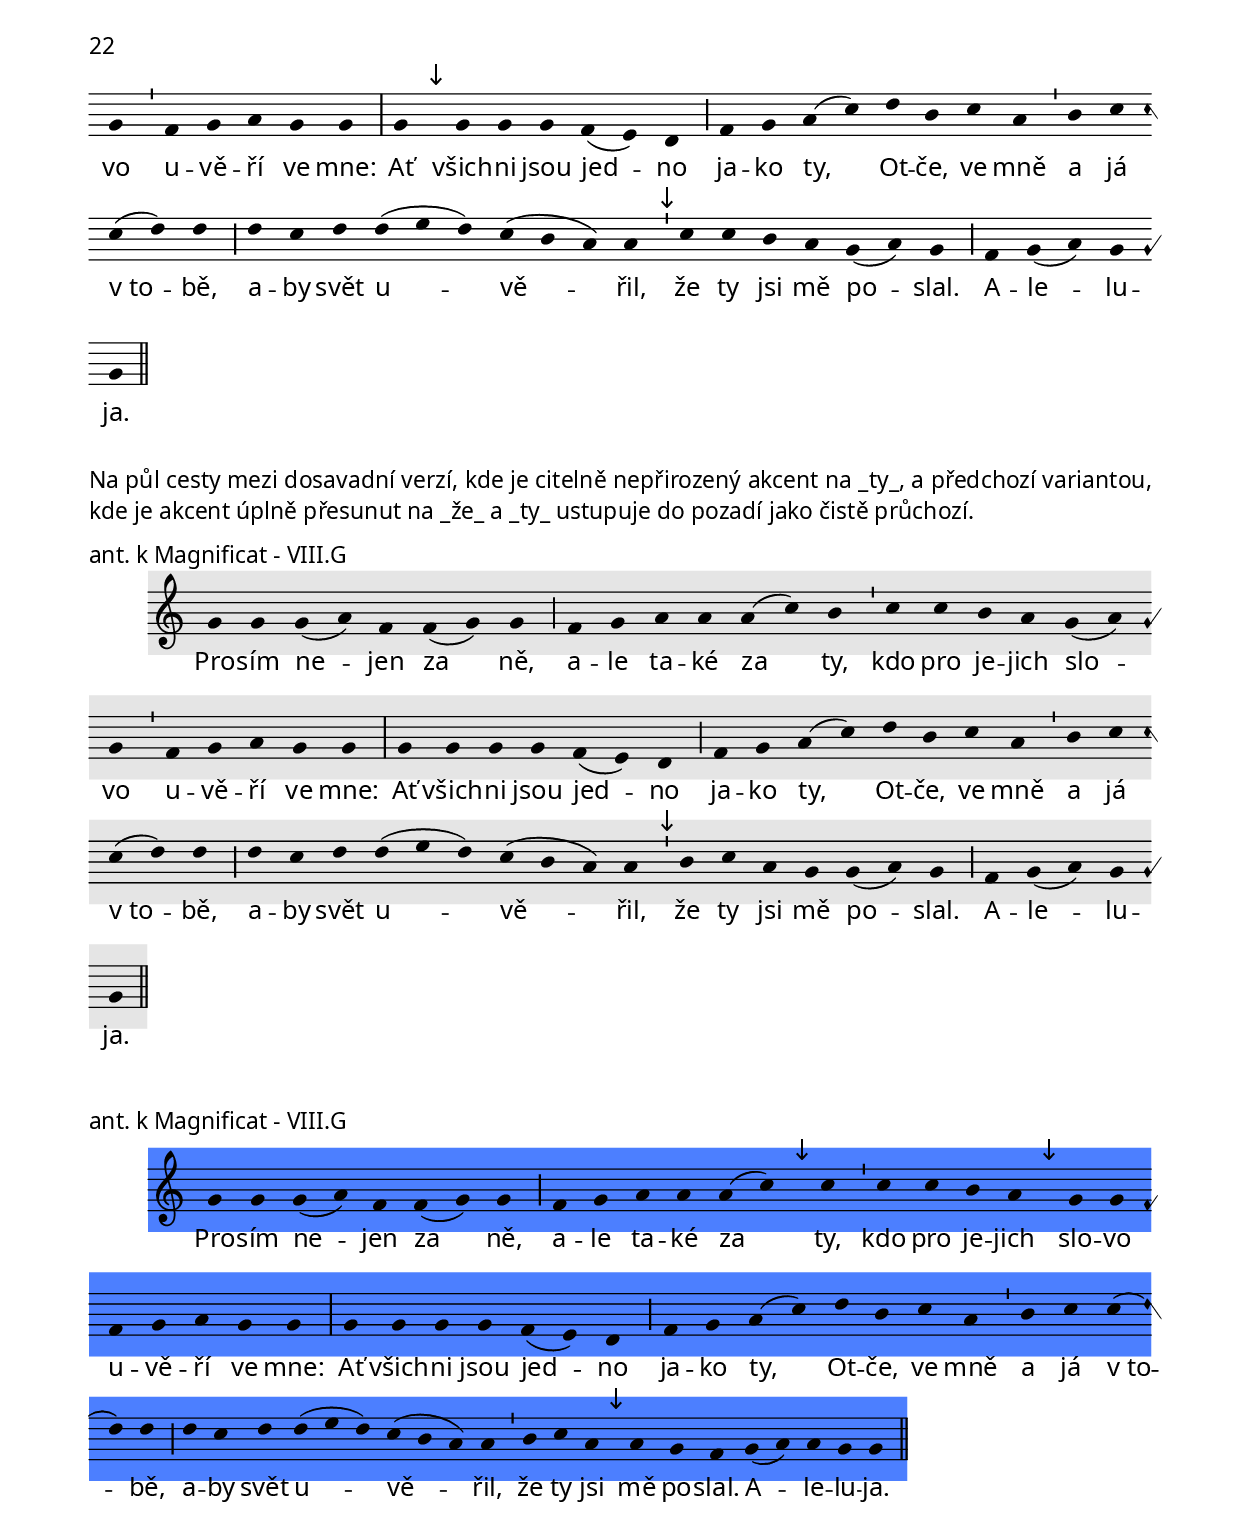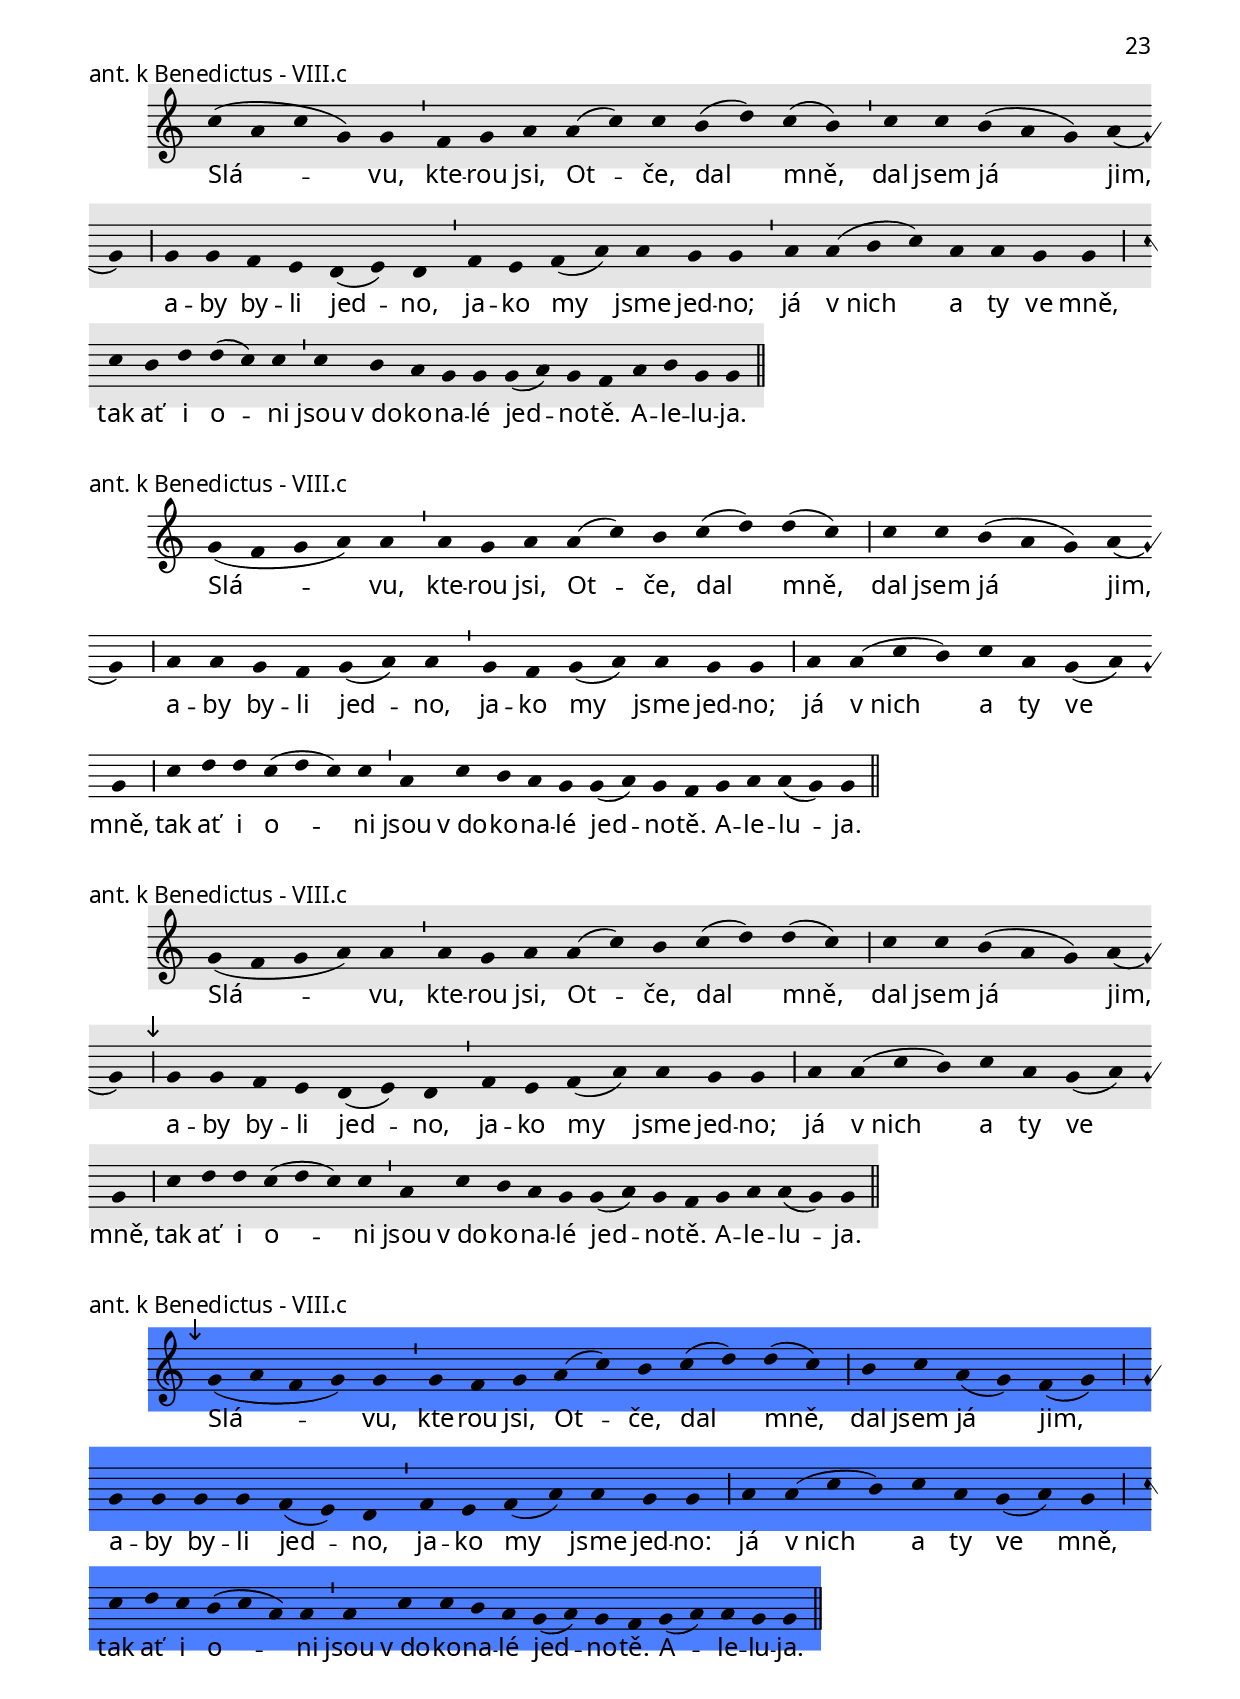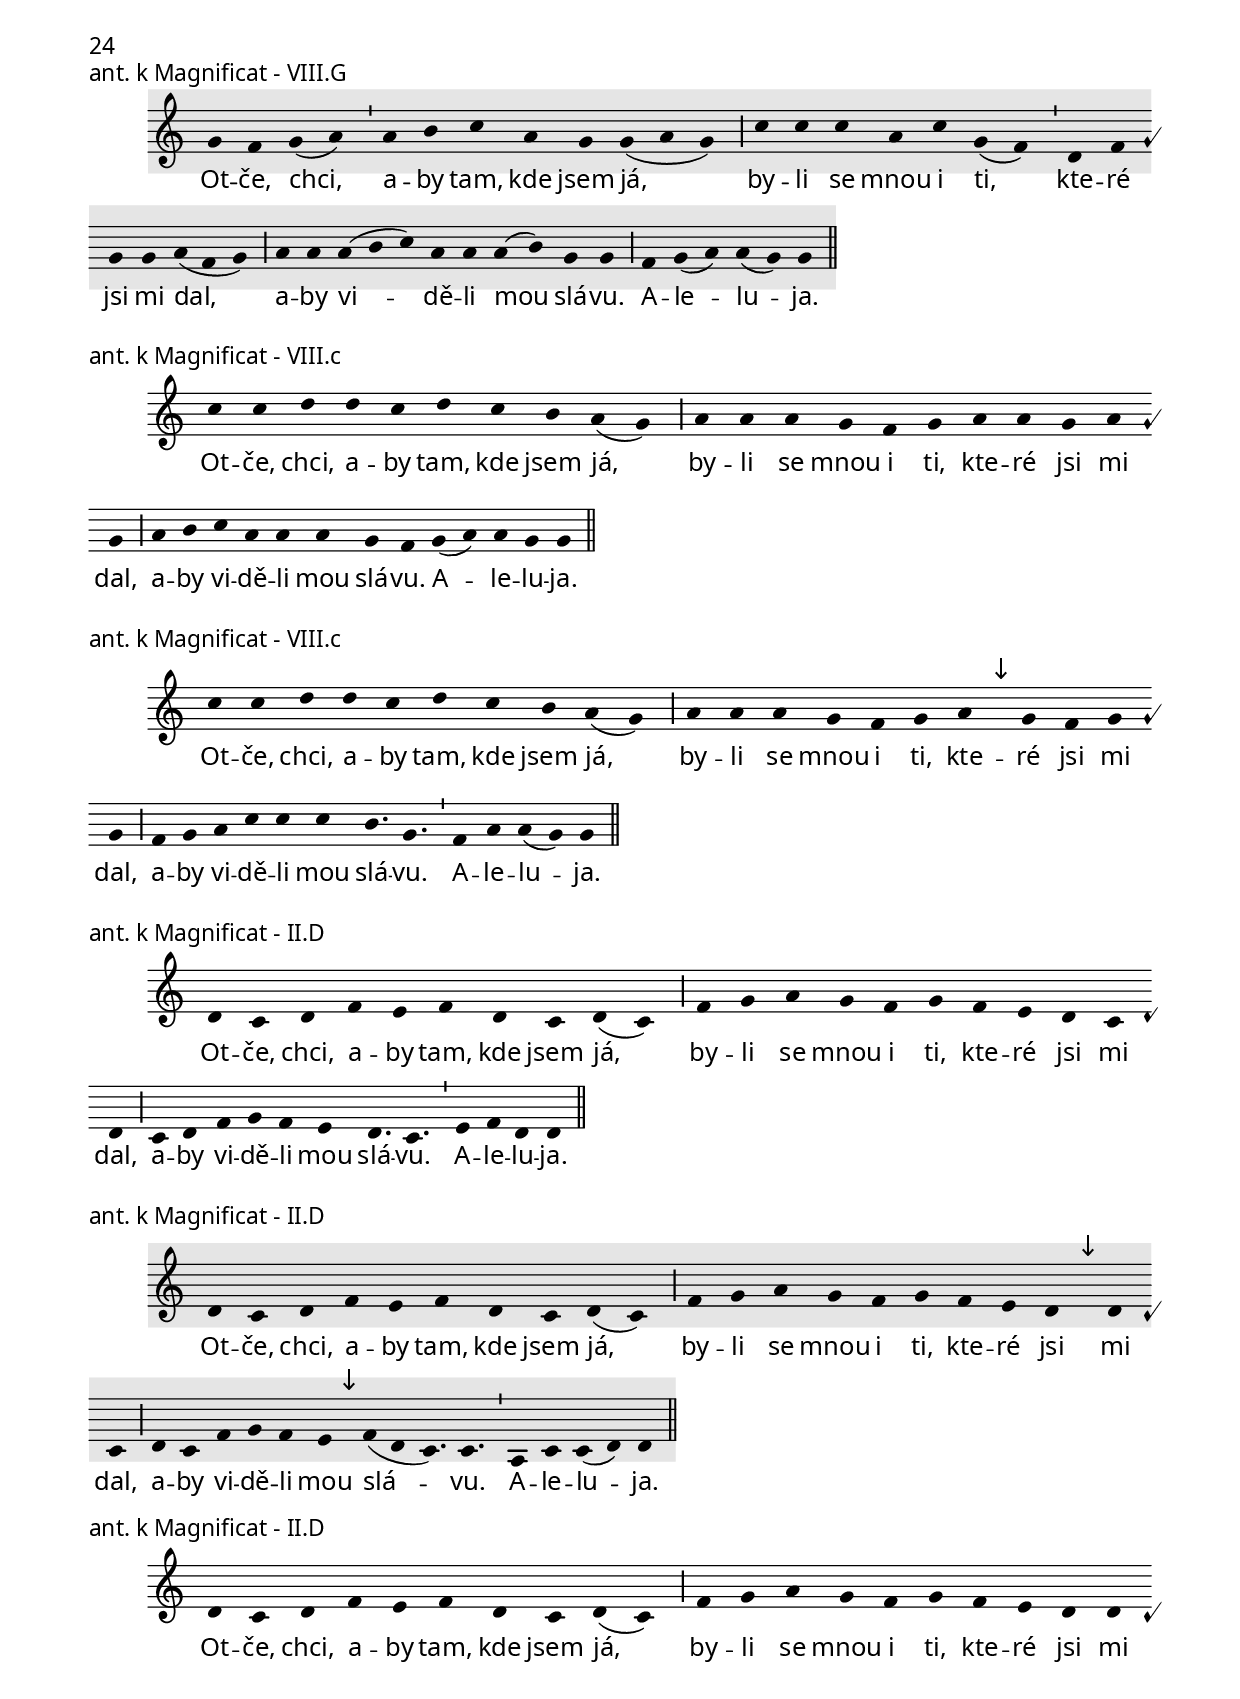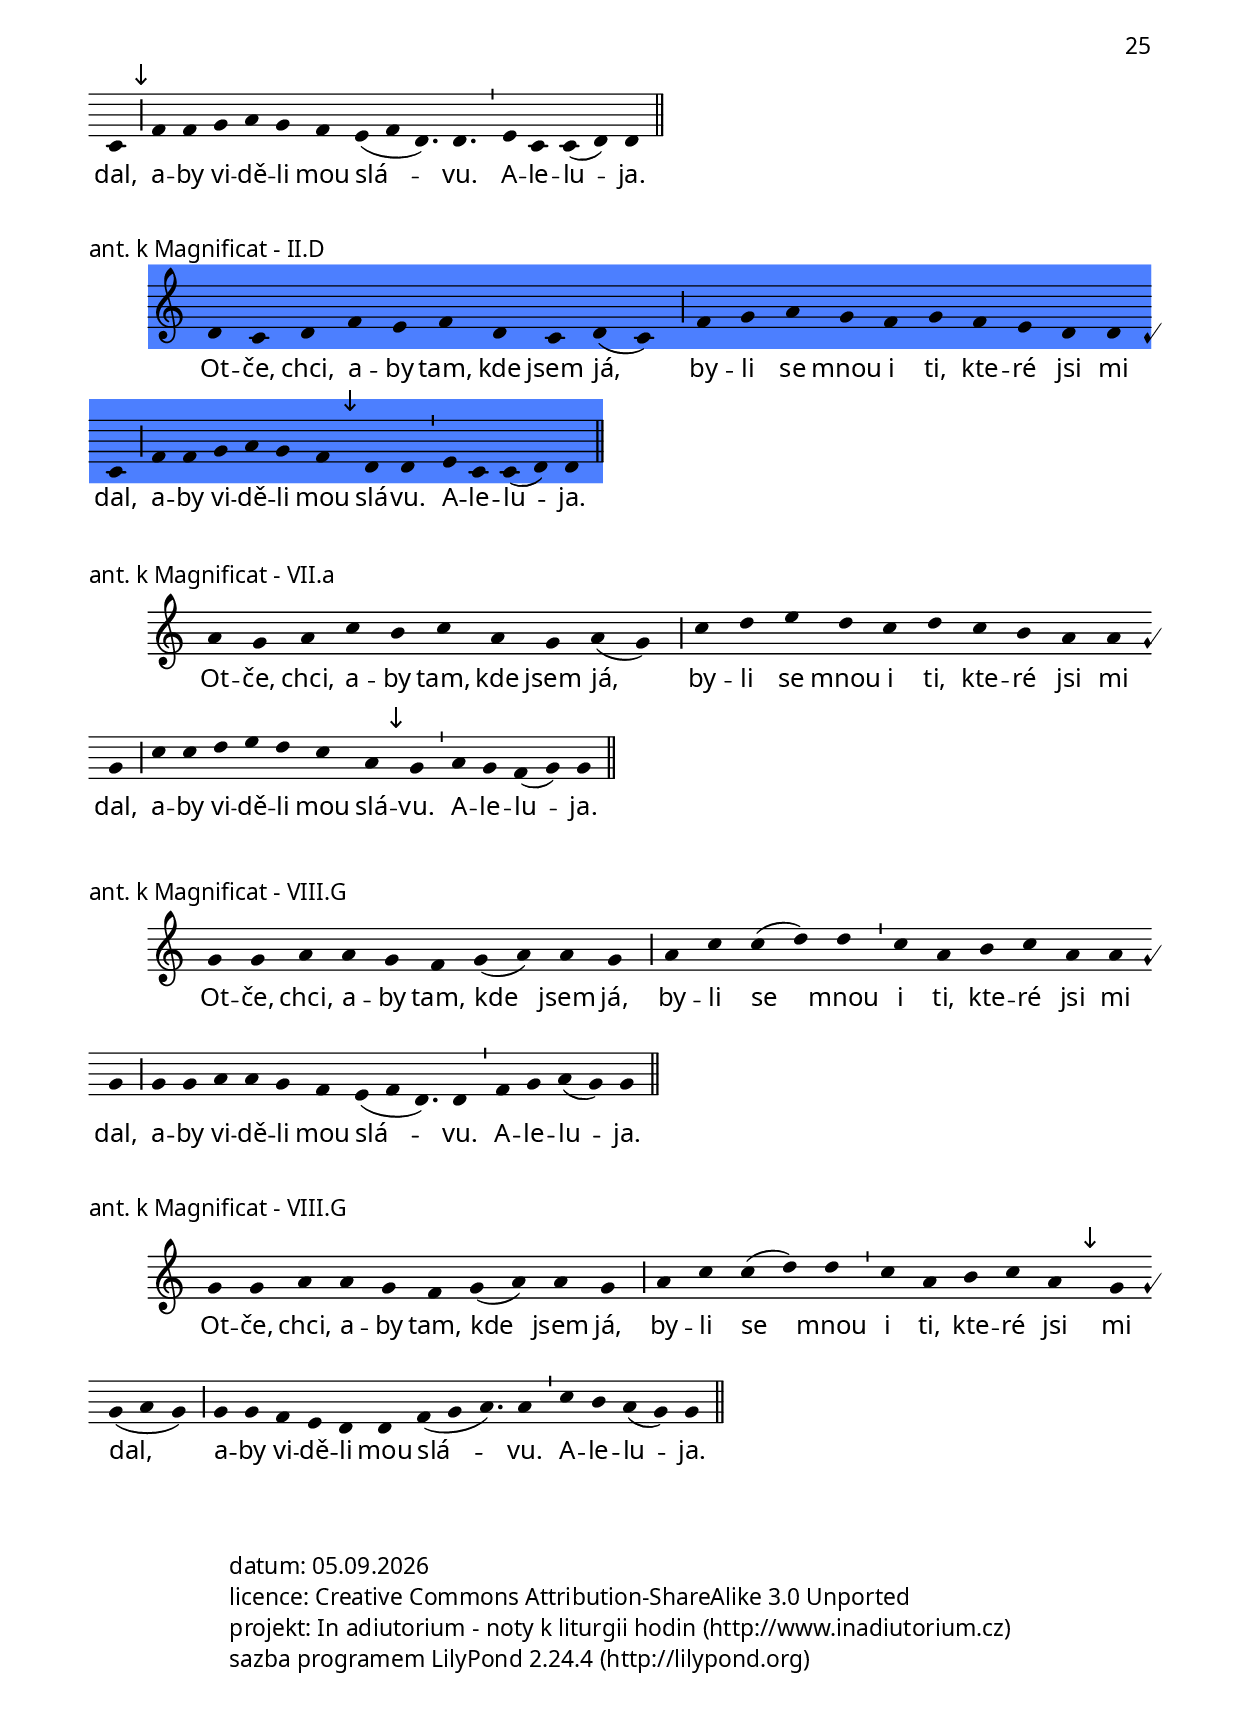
\include "../spolecne.ly"

\markup {\nadpisDen {3. neděle velikonoční}}

\score {
  \relative c' {
    \zvyraznovacSedy
    \choralniRezim
    d4 d d f e f g a( g) g \barMaior
    a g g a g f g( a) \barMin
    f f f f( g) f d d d \barMax

    d d d c c( f) d d \barMaior
    d c( d e f) e f( g) f e( f e d) \barMaior
    c c c( f) f f( e c)
    e f d d \barFinalis
  }
  \addlyrics {
    Je -- žíš ře -- kl svým u -- čed -- ní -- kům:
    Při -- nes -- te ně -- ko -- lik ryb,
    kte -- ré jste prá -- vě chy -- ti -- li.

    Ši -- mon Pe -- tr vy -- stou -- pil
    a tá -- hl na zem síť pl -- nou vel -- kých ryb.
    A -- le -- lu -- ja.
  }
  \header {
    quid = "ant. k Magnificat"
    modus = "I"
    differentia = "D"
    psalmus = ""
    id = "iiimag1"
    piece = \markup {\sestavTitulekBezZalmu}
  }
}

\score {
  \relative c' {
    \choralniRezim
    d4 d f e f g f d d \barMaior
    c( d) d( f) f g a f g \barMin
    g f e e( f) d c d d \barMax

    d d c d e( f d) c( d) d \barMaior
    f g( f g a) g f g f( e d) \barMaior
    f f e d c
    e f d d \barFinalis
  }
  \addlyrics {
    Je -- žíš ře -- kl svým u -- čed -- ní -- kům:
    Při -- nes -- te ně -- ko -- lik ryb,
    kte -- ré jste prá -- vě chy -- ti -- li.

    Ši -- mon Pe -- tr vy -- stou -- pil
    a tá -- hl na zem síť pl -- nou vel -- kých ryb.
    A -- le -- lu -- ja.
  }
  \header {
    quid = "ant. k Magnificat"
    modus = "II"
    differentia = "D"
    psalmus = ""
    id = "iiimag1"
    piece = \markup {\sestavTitulekBezZalmu}
  }
}

\score {
  \relative c' {
    \zvyraznovacSedy
    \choralniRezim
    d4 d f e f g f d d \barMaior
    c( d) d( f) f g a f g \barMin
    g f e e( f) d c d d \barMax

    d d c d \mark\sipka e( f) d d \barMaior
    f g( f g a) g f g f( e d) \barMaior
    f f e d c
    e f d d \barFinalis
  }
  \addlyrics {
    Je -- žíš ře -- kl svým u -- čed -- ní -- kům:
    Při -- nes -- te ně -- ko -- lik ryb,
    kte -- ré jste prá -- vě chy -- ti -- li.

    Ši -- mon Pe -- tr vy -- stou -- pil
    a tá -- hl na zem síť pl -- nou vel -- kých ryb.
    A -- le -- lu -- ja.
  }
  \header {
    quid = "ant. k Magnificat"
    modus = "II"
    differentia = "D"
    psalmus = ""
    id = "iiimag1"
    piece = \markup {\sestavTitulekBezZalmu}
  }
}

\score {
  \relative c' {
    \zvyraznovacModry
    \choralniRezim
    d4 d f e f g f d d \barMaior
    c( d) d( f) f g a f g \barMin
    \mark\sipka a g f e( f) d c d d \barMax

    d d c d e( f) d d \barMaior
    f g( f g a) g f g \mark\sipka g( f d) \barMaior
    f f e d c
    e f d d \barFinalis
  }
  \addlyrics {
    Je -- žíš ře -- kl svým u -- čed -- ní -- kům:
    Při -- nes -- te ně -- ko -- lik ryb,
    kte -- ré jste prá -- vě chy -- ti -- li.

    Ši -- mon Pe -- tr vy -- stou -- pil
    a tá -- hl na zem síť pl -- nou vel -- kých ryb.
    A -- le -- lu -- ja.
  }
  \header {
    quid = "ant. k Magnificat"
    modus = "II"
    differentia = "D"
    psalmus = ""
    id = "iiimag1"
    piece = \markup {\sestavTitulekBezZalmu}
  }
}

\score {
  \relative c' {
    \choralniRezim
    d4 d f e f g f d d \barMaior
    \mark\sipka f f f g a f g \barMin
    a g f e( f) d c d d \barMax

    d d c d e( f) d d \barMaior
    f g( f g a) g f g g( f d) \barMaior
    f f e d c
    e f d d \barFinalis
  }
  \addlyrics {
    Je -- žíš ře -- kl svým u -- čed -- ní -- kům:
    Při -- nes -- te ně -- ko -- lik ryb,
    kte -- ré jste prá -- vě chy -- ti -- li.

    Ši -- mon Pe -- tr vy -- stou -- pil
    a tá -- hl na zem síť pl -- nou vel -- kých ryb.
    A -- le -- lu -- ja.
  }
  \header {
    quid = "ant. k Magnificat"
    modus = "II"
    differentia = "D"
    psalmus = ""
    id = "iiimag1"
    piece = \markup {\sestavTitulekBezZalmu}
  }
}

\pageBreak

\score {
  \relative c'' {
    \zvyraznovacSedy
    \choralniRezim
    g4 g g g c( d) c c \barMin b( c) b a g a( g) g \barMin
    g f( e) g a c( d) d \barMaior
    c c c b( a g) a a( g f) g g( f) \barMin
    f( a g) a c b
    a g a( g) g \barFinalis
  }
  \addlyrics {
    Je -- žíš se už po -- tře -- tí zje -- vil u -- čed -- ní -- kům
    po svém zmrt -- vých -- vstá -- ní;
    při -- stou -- pil k_nim a po -- dal jim chléb a ry -- bu.
    A -- le -- lu -- ja.
  }
  \header {
    quid = "ant. k Benedictus"
    modus = "VIII"
    differentia = "G"
    psalmus = ""
    id = "iiiben"
    piece = \markup {\sestavTitulekBezZalmu}
  }
}

\score {
  \relative c'' {
    \choralniRezim
    g4 g f g c( d) c c \barMin b( c a) g a g f( g) g \barMaior
    g f( e) f g a( c) c \barMaior
    d c d d( c) \barMin c b( c a) g g \barMaior
    a a f( e) d
    f f( g) g g \barFinalis
  }
  \addlyrics {
    Je -- žíš se už po -- tře -- tí zje -- vil u -- čed -- ní -- kům
    po svém zmrt -- vých -- vstá -- ní;
    při -- stou -- pil k_nim a po -- dal jim chléb a ry -- bu.
    A -- le -- lu -- ja.
  }
  \header {
    quid = "ant. k Benedictus"
    modus = "VIII"
    differentia = "G"
    psalmus = ""
    id = "iiiben"
    piece = \markup {\sestavTitulekBezZalmu}
  }
}

\score {
  \relative c' {
    \choralniRezim
    d4 d d d e( f) d d c a c d d d \barMin
    f d f( g) f e( d) d \barMaior
    f f f e( d c) d e( f) d d \barMin
    f f e( d c) c
    c d d d \barFinalis
  }
  \addlyrics {
    Je -- žíš se už po -- tře -- tí zje -- vil u -- čed -- ní -- kům
    po svém zmrt -- vých -- vstá -- ní;
    při -- stou -- pil k_nim a po -- dal jim
    chléb a ry -- bu.
    A -- le -- lu -- ja.
  }
  \header {
    quid = "ant. k Benedictus"
    modus = "II"
    differentia = "D"
    psalmus = ""
    id = "iiiben"
    piece = \markup {\sestavTitulekBezZalmu}
  }
}

\score {
  \relative c' {
    \choralniRezim
    d4 d d d e( f) d d c a c d d d \barMin
    f d f( g) f e( d) d \barMaior
    f f f e( d c) d e( f) d d \barMin
    \mark\sipka f( g) f e( d c) c
    \mark\sipka d f e( d) d \barFinalis
  }
  \addlyrics {
    Je -- žíš se už po -- tře -- tí zje -- vil u -- čed -- ní -- kům
    po svém zmrt -- vých -- vstá -- ní;
    při -- stou -- pil k_nim a po -- dal jim
    chléb a ry -- bu.
    A -- le -- lu -- ja.
  }
  \header {
    quid = "ant. k Benedictus"
    modus = "II"
    differentia = "D"
    psalmus = ""
    id = "iiiben"
    piece = \markup {\sestavTitulekBezZalmu}
  }
}

\score {
  \relative c' {
    \choralniRezim
    d4 d d d e( f) d d c a c d d d \barMin
    f d f( g) f e( d) d \barMaior
    f f f e( d c) d e( f) d d \barMin
    f( g) f e( d c) c
    \mark\sipka a c c( d) d \barFinalis
  }
  \addlyrics {
    Je -- žíš se už po -- tře -- tí zje -- vil u -- čed -- ní -- kům
    po svém zmrt -- vých -- vstá -- ní;
    při -- stou -- pil k_nim a po -- dal jim
    chléb a ry -- bu.
    A -- le -- lu -- ja.
  }
  \header {
    quid = "ant. k Benedictus"
    modus = "II"
    differentia = "D"
    psalmus = ""
    id = "iiiben"
    piece = \markup {\sestavTitulekBezZalmu}
  }
}

\score {
  \relative c' {
    \choralniRezim
    d4 d c d d( f) d d \barMin f( g f) e d c d( c) c \barMin
    d d e f d d \barMaior
    f g g f \barMin f g( a g) f d( c) \barMin
    a c d d
    e f d d \barFinalis
  }
  \addlyrics {
    Je -- žíš se už po -- tře -- tí zje -- vil u -- čed -- ní -- kům
    po svém zmrt -- vých -- vstá -- ní;
    při -- stou -- pil k_nim a po -- dal jim
    chléb a ry -- bu.
    A -- le -- lu -- ja.
  }
  \header {
    quid = "ant. k Benedictus"
    modus = "II"
    differentia = "D"
    psalmus = ""
    id = "iiiben"
    piece = \markup {\sestavTitulekBezZalmu}
  }
}

\score {
  \relative c' {
    \choralniRezim
    d4 d c d d( f) d d \barMin f( g f) e d c d( c) c \barMin
    d d e f d d \barMaior
    f g g f \mark\sipka d e d c \barMin
    a c d d
    e f d d \barFinalis
  }
  \addlyrics {
    Je -- žíš se už po -- tře -- tí zje -- vil u -- čed -- ní -- kům
    po svém zmrt -- vých -- vstá -- ní;
    při -- stou -- pil k_nim a po -- dal jim
    chléb a ry -- bu.
    A -- le -- lu -- ja.
  }
  \header {
    quid = "ant. k Benedictus"
    modus = "II"
    differentia = "D"
    psalmus = ""
    id = "iiiben"
    piece = \markup {\sestavTitulekBezZalmu}
  }
}

\score {
  \relative c' {
    \zvyraznovacModry
    \choralniRezim
    d4 d c d d( f) d d \barMin f( g f) e d c d( c) c \barMin
    d d \mark\sipka c d f( g) g \barMaior
    f g g f d e d c \barMin
    a c d d
    e f d d \barFinalis
  }
  \addlyrics {
    Je -- žíš se už po -- tře -- tí zje -- vil u -- čed -- ní -- kům
    po svém zmrt -- vých -- vstá -- ní;
    při -- stou -- pil k_nim a po -- dal jim
    chléb a ry -- bu.
    A -- le -- lu -- ja.
  }
  \header {
    quid = "ant. k Benedictus"
    modus = "II"
    differentia = "D"
    psalmus = ""
    id = "iiiben"
    piece = \markup {\sestavTitulekBezZalmu}
  }
}

\score {
  \relative c' {
    \choralniRezim
    d4 d c d d( f) d d \barMin f( g f) e d c d( c) c \barMin
    d d c d f( g) g \barMaior
    f g \mark\sipka a g f g f d \barMin
    f f e c
    e f d d \barFinalis
  }
  \addlyrics {
    Je -- žíš se už po -- tře -- tí zje -- vil u -- čed -- ní -- kům
    po svém zmrt -- vých -- vstá -- ní;
    při -- stou -- pil k_nim a po -- dal jim
    chléb a ry -- bu.
    A -- le -- lu -- ja.
  }
  \header {
    quid = "ant. k Benedictus"
    modus = "II"
    differentia = "D"
    psalmus = ""
    id = "iiiben"
    piece = \markup {\sestavTitulekBezZalmu}
  }
}

\score {
  \relative c' {
    \choralniRezim
    d4 d c d f f e( d c) \barMin
    d( e f) f g a a( g) g \barMin
    f d f e d( c) c \barMaior
  }
  \addlyrics {
    Je -- žíš se už po -- tře -- tí zje -- vil u -- čed -- ní -- kům
    po svém zmrt -- vých -- vstá -- ní;
    při -- stou -- pil k_nim a po -- dal jim
    chléb a ry -- bu.
    A -- le -- lu -- ja.
  }
  \header {
    quid = "ant. k Benedictus"
    modus = "II"
    differentia = "D"
    psalmus = ""
    id = "iiiben"
    piece = \markup {\sestavTitulekBezZalmu}
  }
}

\pageBreak

\score {
  \relative c' {
    \zvyraznovacSedy
    \choralniRezim
    f4 f( e) d \barMin e d e( f) e \barMin d d( g) g( f) e \barMax
    a a \barMin a a( g) b g \barMaior
    f f \barMin g f e e e \barMaior
    d e f( g) e \barFinalis
  }
  \addlyrics {
    Ši -- mo -- ne, sy -- nu Ja -- nův, mi -- lu -- ješ mě?
    Pa -- ne, ty víš všech -- no_–
    ty víš, že tě mi -- lu -- ji!
    A -- le -- lu -- ja.
  }
  \header {
    quid = "ant. k Magnificat"
    modus = "IV"
    differentia = "E"
    psalmus = ""
    id = "iiimag2"
    piece = \markup {\sestavTitulekBezZalmu}
  }
}

\score {
  \relative c' {
    \zvyraznovacModry
    \choralniRezim
    e4 e e f e d( e) e \barMin
    d g g( f) e \barMaior
    a a g f g( a) a \barMin
    g f g f e e e \barMin
    d g g( f) e \barFinalis
  }
  \addlyrics {
    Ši -- mo -- ne, sy -- nu Ja -- nův,
    mi -- lu -- ješ mě?
    Pa -- ne, ty víš všech -- no_–
    ty víš, že tě mi -- lu -- ji!
    A -- le -- lu -- ja.
  }
  \header {
    quid = "ant. k Magnificat"
    modus = "IV"
    differentia = "E"
    psalmus = ""
    id = "iiimag2"
    piece = \markup {\sestavTitulekBezZalmu}
  }
}

\score {
  \relative c' {
    \choralniRezim
    e4 e e f e d( e) e \barMin
    d g g( f) e \barMaior
    a a g f g( a) a \barMin
    g \mark\sipka a g f e e e \barMin
    d g g( f) e \barFinalis
  }
  \addlyrics {
    Ši -- mo -- ne, sy -- nu Ja -- nův,
    mi -- lu -- ješ mě?
    Pa -- ne, ty víš všech -- no_–
    ty víš, že tě mi -- lu -- ji!
    A -- le -- lu -- ja.
  }
  \header {
    quid = "ant. k Magnificat"
    modus = "IV"
    differentia = "E"
    psalmus = ""
    id = "iiimag2"
    piece = \markup {\sestavTitulekBezZalmu}
  }
}

\score {
  \relative c' {
    \choralniRezim
    e4 e e f e d( e) e \barMin
    d g g( f) e \barMaior
    a a g f g( a) a \barMin
    g a g f \mark\sipka d e e \barMin
    f e f( g) e \barFinalis
  }
  \addlyrics {
    Ši -- mo -- ne, sy -- nu Ja -- nův,
    mi -- lu -- ješ mě?
    Pa -- ne, ty víš všech -- no_–
    ty víš, že tě mi -- lu -- ji!
    A -- le -- lu -- ja.
  }
  \header {
    quid = "ant. k Magnificat"
    modus = "IV"
    differentia = "E"
    psalmus = ""
    id = "iiimag2"
    piece = \markup {\sestavTitulekBezZalmu}
  }
}

\pageBreak

\markup {\nadpisDen {4. neděle velikonoční}}

\score {
  \relative c'' {
    \zvyraznovacSedy
    \choralniRezim
    c4 c c( a) a c b a c( d c) \barMaior
    c c( d) \barMin c b g( a) f( g) g \barMaior
    g g( a) g g \barFinalis
  }
  \addlyrics {
    Mo -- je ov -- ce sly -- ší můj hlas;
    a já, je -- jich Pán, je znám.
    A -- le -- lu -- ja.
  }
  \header {
    quid = "ant. k Magnificat"
    modus = "VIII"
    differentia = "c"
    psalmus = ""
    id = "ivmag1"
    piece = \markup {\sestavTitulekBezZalmu}
  }
}

\score {
  \relative c'' {
    \choralniRezim
    g4 g g( a) a c b a g( a g) \barMaior
    g a( c) \barMin b c a g a( g) \barMin
    f a g g \barFinalis
  }
  \addlyrics {
    Mo -- je ov -- ce sly -- ší můj hlas;
    a já, je -- jich Pán, je znám.
    A -- le -- lu -- ja.
  }
  \header {
    quid = "ant. k Magnificat"
    modus = "VIII"
    differentia = "c"
    psalmus = ""
    id = "ivmag1"
    piece = \markup {\sestavTitulekBezZalmu}
  }
}

\score {
  \relative c'' {
    \zvyraznovacSedy
    \choralniRezim
    c4 c c( a) a c b c c( d c) \barMaior
    c a( c) \barMin b c a g a( g) \barMin
    f a g g \barFinalis
  }
  \addlyrics {
    Mo -- je ov -- ce sly -- ší můj hlas;
    a já, je -- jich Pán, je znám.
    A -- le -- lu -- ja.
  }
  \header {
    quid = "ant. k Magnificat"
    modus = "VIII"
    differentia = "c"
    psalmus = ""
    id = "ivmag1"
    piece = \markup {\sestavTitulekBezZalmu}
  }
}

\score {
  \relative c'' {
    \zvyraznovacModry
    \choralniRezim
    c4 c c( a) a c b \mark\sipka c( d) c \barMaior
    a c-- b c a g a( g) \barMin
    f a g g \barFinalis
  }
  \addlyrics {
    Mo -- je ov -- ce sly -- ší můj hlas;
    a já, je -- jich Pán, je znám.
    A -- le -- lu -- ja.
  }
  \header {
    quid = "ant. k Magnificat"
    modus = "VIII"
    differentia = "c"
    psalmus = ""
    id = "ivmag1"
    piece = \markup {\sestavTitulekBezZalmu}
  }
}

\score {
  \relative c'' {
    \choralniRezim
    g4 a c( d) d \barMin
    d c d( e) d \barMaior
    a d b c a g a( g) \barMin
    f( g) a( c) a a \barFinalis
  }
  \addlyrics {
    Mo -- je ov -- ce
    sly -- ší můj hlas;
    a já, je -- jich Pán, je znám.
    A -- le -- lu -- ja.
  }
  \header {
    quid = "ant. k Magnificat"
    modus = "IV alt"
    differentia = "A"
    psalmus = ""
    id = "ivmag1"
    piece = \markup {\sestavTitulekBezZalmu}
  }
}

\pageBreak

\score {
  \relative c' {
    \zvyraznovacSedy
    \choralniRezim
    f4 g( a) a a g f g f d( f e) d( c) \barMaior
    d d d( f) f e( f) g( f) f \barMaior
    g g( a) a g f f( a) f e c( d) d \barMaior
    e f d d \barFinalis
  }
  \addlyrics {
    Já dá -- vám svým ov -- cím věč -- ný ži -- vot.
    Ne -- za -- hy -- nou na -- vě -- ky
    a nik -- do mi je ne -- vy -- rve z_ru -- kou.
    A -- le -- lu -- ja.
  }
  \header {
    quid = "ant. k Benedictus"
    modus = "I"
    differentia = "f"
    psalmus = ""
    id = "ivben"
    piece = \markup {\sestavTitulekBezZalmu}
  }
}

\score {
  \relative c' {
    \zvyraznovacSedy
    \choralniRezim
    f4 g( a) a a g f g f \mark\sipka d( c) c \barMaior
    \mark\sipka c d d( f) f e( f) \mark\sipka f( g) g \barMaior
    g \mark\sipka a a g f e f d c( d) d \barMaior
    e f d d \barFinalis
  }
  \addlyrics {
    Já dá -- vám svým ov -- cím věč -- ný ži -- vot.
    Ne -- za -- hy -- nou na -- vě -- ky
    a nik -- do mi je ne -- vy -- rve z_ru -- kou.
    A -- le -- lu -- ja.
  }
  \header {
    quid = "ant. k Benedictus"
    modus = "I"
    differentia = "f"
    psalmus = ""
    id = "ivben"
    piece = \markup {\sestavTitulekBezZalmu}
  }
}

\score {
  \relative c' {
    \zvyraznovacSedy
    \choralniRezim
    f4 g( a) a a g f g f d( c) c \barMaior
    c d d( f) f \mark\sipka g( a) f f \barMaior
    g a a g f e f d c( d) d \barMaior
    e f d d \barFinalis
  }
  \addlyrics {
    Já dá -- vám svým ov -- cím věč -- ný ži -- vot.
    Ne -- za -- hy -- nou na -- vě -- ky
    a nik -- do mi je ne -- vy -- rve z_ru -- kou.
    A -- le -- lu -- ja.
  }
  \header {
    quid = "ant. k Benedictus"
    modus = "I"
    differentia = "f"
    psalmus = ""
    id = "ivben"
    piece = \markup {\sestavTitulekBezZalmu}
  }
}

\score {
  \relative c' {
    \zvyraznovacModry
    \choralniRezim
    f4 g( a) a a g f g f d( c) c \barMaior
    c d d( f) f g( a) f f \barMaior
    \mark\sipka f g a g f e f d c( d) d \barMaior
    e f d d \barFinalis
  }
  \addlyrics {
    Já dá -- vám svým ov -- cím věč -- ný ži -- vot.
    Ne -- za -- hy -- nou na -- vě -- ky
    a nik -- do mi je ne -- vy -- rve z_ru -- kou.
    A -- le -- lu -- ja.
  }
  \header {
    quid = "ant. k Benedictus"
    modus = "I"
    differentia = "f"
    psalmus = ""
    id = "ivben"
    piece = \markup {\sestavTitulekBezZalmu}
  }
}

\score {
  \relative c' {
    \choralniRezim
    f4 g( a) a a g f g f d( c) c \barMaior
    \mark\sipka d c d( f) f g( a) f f \barMaior
    f g a g f e f d c( d) d \barMaior
    e f d d \barFinalis
  }
  \addlyrics {
    Já dá -- vám svým ov -- cím věč -- ný ži -- vot.
    Ne -- za -- hy -- nou na -- vě -- ky
    a nik -- do mi je ne -- vy -- rve z_ru -- kou.
    A -- le -- lu -- ja.
  }
  \header {
    quid = "ant. k Benedictus"
    modus = "I"
    differentia = "f"
    psalmus = ""
    id = "ivben"
    piece = \markup {\sestavTitulekBezZalmu}
  }
}

\score {
  \relative c' {
    \choralniRezim
    f4 g( a g f) f( g) \barMin g a g f g f( d) d \barMaior
    c d d( f) f g( a) f f \barMaior
    f g a g f g f e d( c) c \barMin
    d f g( f) f \barFinalis
  }
  \addlyrics {
    Já dá -- vám svým ov -- cím věč -- ný ži -- vot.
    Ne -- za -- hy -- nou na -- vě -- ky
    a nik -- do mi je ne -- vy -- rve z_ru -- kou.
    A -- le -- lu -- ja.
  }
  \header {
    quid = "ant. k Benedictus"
    modus = "VI"
    differentia = "F"
    psalmus = ""
    id = "ivben"
    piece = \markup {\sestavTitulekBezZalmu}
  }
}

\score {
  \relative c' {
    \choralniRezim
    f4 g( f g a) g \barMin
  }
  \addlyrics {
    Já dá -- vám svým ov -- cím věč -- ný ži -- vot.
    Ne -- za -- hy -- nou na -- vě -- ky
    a nik -- do mi je ne -- vy -- rve z_ru -- kou.
    A -- le -- lu -- ja.
  }
  \header {
    quid = "ant. k Benedictus"
    modus = "VI"
    differentia = "F"
    psalmus = ""
    id = "ivben"
    piece = \markup {\sestavTitulekBezZalmu}
  }
}

\pageBreak

\score {
  \relative c' {
    \zvyraznovacSedy
    \choralniRezim
    d4 d( c) c( d) \barMin d d( a') a g g( a) a \barMaior
    a a a g a a( bes a) \barMin
    g f g g g f( d) d e d c( d) d \barMaior
    e f d d \barFinalis
  }
  \addlyrics {
    Můj O -- tec je vět -- ší než všich -- ni;
    ov -- ce, kte -- ré mi dal,
    ni -- kdo ne -- mů -- že vy -- rvat z_je -- ho ru -- kou.
    A -- le -- lu -- ja.
  }
  \header {
    quid = "ant. k Magnificat"
    modus = "I"
    differentia = "D"
    psalmus = ""
    id = "ivmag2"
    piece = \markup {\sestavTitulekBezZalmu}
  }
}

\score {
  \relative c' {
    \choralniRezim
    f4 g( a) a a g f g g( f) f \barMaior
    g( a) g f d e d( c) \barMin
    c d d f f g( a g) f e d c( d) d \barMaior
    e f d( c) d \barFinalis
  }
  \addlyrics {
    Můj O -- tec je vět -- ší než všich -- ni;
    ov -- ce, kte -- ré mi dal,
    ni -- kdo ne -- mů -- že vy -- rvat z_je -- ho ru -- kou.
    A -- le -- lu -- ja.
  }
  \header {
    quid = "ant. k Magnificat"
    modus = "I"
    differentia = "f"
    psalmus = ""
    id = "ivmag2"
    piece = \markup {\sestavTitulekBezZalmu}
  }
}

\score {
  \relative c' {
    \zvyraznovacSedy
    \choralniRezim
    f4 g( a) a a g f g g( f) f \barMaior
    g( a) g f d e d( c) \barMin
    c d d f f g( a g) f \mark\sipka e( f) d c( d) d \barMaior
    e f d( c) d \barFinalis
  }
  \addlyrics {
    Můj O -- tec je vět -- ší než všich -- ni;
    ov -- ce, kte -- ré mi dal,
    ni -- kdo ne -- mů -- že vy -- rvat z_je -- ho ru -- kou.
    A -- le -- lu -- ja.
  }
  \header {
    quid = "ant. k Magnificat"
    modus = "I"
    differentia = "f"
    psalmus = ""
    id = "ivmag2"
    piece = \markup {\sestavTitulekBezZalmu}
  }
}

\score {
  \relative c' {
    \choralniRezim
    f4 g( a) a a g f g g( f) f \barMaior
    g( a) g \mark\sipka g f e d( c) \barMin
    \mark\sipka f f g a g f( g) f \barMin e( f) d c( d) d \barMaior
    e f d( c) d \barFinalis
  }
  \addlyrics {
    Můj O -- tec je vět -- ší než všich -- ni;
    ov -- ce, kte -- ré mi dal,
    ni -- kdo ne -- mů -- že vy -- rvat z_je -- ho ru -- kou.
    A -- le -- lu -- ja.
  }
  \header {
    quid = "ant. k Magnificat"
    modus = "I"
    differentia = "f"
    psalmus = ""
    id = "ivmag2"
    piece = \markup {\sestavTitulekBezZalmu}
  }
}

\score {
  \relative c' {
    \zvyraznovacSedy
    \choralniRezim
    f4 g( a) a a g f g g( f) f \barMaior
    g( a) g g f e d( c) \barMin
    \mark\sipka d f g a g f( g) f \barMin e( f) d c( d) d \barMaior
    e f d( c) d \barFinalis
  }
  \addlyrics {
    Můj O -- tec je vět -- ší než všich -- ni;
    ov -- ce, kte -- ré mi dal,
    ni -- kdo ne -- mů -- že vy -- rvat z_je -- ho ru -- kou.
    A -- le -- lu -- ja.
  }
  \header {
    quid = "ant. k Magnificat"
    modus = "I"
    differentia = "f"
    psalmus = ""
    id = "ivmag2"
    piece = \markup {\sestavTitulekBezZalmu}
  }
}

\score {
  \relative c' {
    \choralniRezim
    f4 g( a) a a c a g g( a) a \barMaior
  }
  \addlyrics {
    Můj O -- tec je vět -- ší než všich -- ni;
    ov -- ce, kte -- ré mi dal,
    ni -- kdo ne -- mů -- že vy -- rvat z_je -- ho ru -- kou.
    A -- le -- lu -- ja.
  }
  \header {
    quid = "ant. k Magnificat"
    modus = "I"
    differentia = "f"
    psalmus = ""
    id = "ivmag2"
    piece = \markup {\sestavTitulekBezZalmu}
  }
}

\score {
  \relative c' {
    \choralniRezim
    d4 d( a') a a g f g g( a) a \barMaior
    a a c b c a( g) \barMin
    f g g a a g( a g) f e f d d \barMin
    e c c( d) d \barFinalis
  }
  \addlyrics {
    Můj O -- tec je vět -- ší než všich -- ni;
    ov -- ce, kte -- ré mi dal,
    ni -- kdo ne -- mů -- že vy -- rvat z_je -- ho ru -- kou.
    A -- le -- lu -- ja.
  }
  \header {
    quid = "ant. k Magnificat"
    modus = "I"
    differentia = "D"
    psalmus = ""
    id = "ivmag2"
    piece = \markup {\sestavTitulekBezZalmu}
  }
}

\score {
  \relative c' {
    \choralniRezim
    d4 d( a') a a g f g g( a) a \barMaior
    a a c b c a( g) \barMin
    f g \mark\sipka g( a) g f e( f d) d e d c( d) d \barMaior
    e f d( c) d \barFinalis
  }
  \addlyrics {
    Můj O -- tec je vět -- ší než všich -- ni;
    ov -- ce, kte -- ré mi dal,
    ni -- kdo ne -- mů -- že vy -- rvat z_je -- ho ru -- kou.
    A -- le -- lu -- ja.
  }
  \header {
    quid = "ant. k Magnificat"
    modus = "I"
    differentia = "D"
    psalmus = ""
    id = "ivmag2"
    piece = \markup {\sestavTitulekBezZalmu}
  }
}

\score {
  \relative c' {
    \zvyraznovacModry
    \choralniRezim
    d4 d( a') a a g f g g( a) a \barMaior
    \mark\sipka g f g( a) g f e( d) \barMin
    c d f g f g a g f e c
    e f d d \barFinalis
  }
  \addlyrics {
    Můj O -- tec je vět -- ší než všich -- ni;
    ov -- ce, kte -- ré mi dal,
    ni -- kdo ne -- mů -- že vy -- rvat z_je -- ho ru -- kou.
    A -- le -- lu -- ja.
  }
  \header {
    quid = "ant. k Magnificat"
    modus = "I"
    differentia = "D"
    psalmus = ""
    id = "ivmag2"
    piece = \markup {\sestavTitulekBezZalmu}
  }
}

\pageBreak

\markup {\nadpisDen {5. neděle velikonoční}}

\score {
  \relative c'' {
    \zvyraznovacSedy
    \choralniRezim
    g4 g g f( e f) g( a) a a b( c) c c \barMin
    c b4.( g) g4 a( g f) e( f) g4. g \barMax
    g4 g( a) g4. g \barFinalis
  }
  \addlyrics {
    Ny -- ní je o -- sla -- ven Syn člo -- vě -- ka
    a Bůh je o -- sla -- ven v_něm.
    A -- le -- lu -- ja.
  }
  \header {
    quid = "ant. k Magnificat"
    modus = "VIII"
    differentia = "G"
    psalmus = ""
    fial = "velikonoce_nanebevstoupeni.ly#2ne-a3"
    id = "vmag1"
    piece = \markup {\sestavTitulekBezZalmu}
  }
}

\markup{Aktualisace ze zdroje:}

\score {
  \relative c'' {
    \zvyraznovacModry
    \choralniRezim
    c4 c c c( d c) b( c) c \barMin
    a( c) b( a) g( a) a \barMaior
    a c( a) \barMin
    a c b a g \barMaior
    f g( a) g g \barFinalis
  }
  \addlyrics {
    Ny -- ní je o -- sla -- ven
    Syn člo -- vě -- ka
    a Bůh
    je o -- sla -- ven v_něm.
    A -- le -- lu -- ja.
  }
  \header {
    quid = "ant. k Magnificat"
    modus = "VIII"
    differentia = "c"
    psalmus = ""
    fial = "velikonoce_nanebevstoupeni.ly#2ne-a3"
    id = "vmag1"
    piece = \markup {\sestavTitulekBezZalmu}
  }
}

\pageBreak

\score {
  \relative c'' {
    \zvyraznovacSedy
    \choralniRezim
    c4 c b a c( d) d c( d) c c \barMaior
    a a g f g a a \barMin
    g a b c( a) \barMin c( d) a a a( g f) \barMin
    f g g \barMaior
    f g g g \barFinalis
  }
  \addlyrics {
    No -- vé při -- ká -- zá -- ní vám dá -- vám:
    Mi -- luj -- te se na -- vzá -- jem,
    ja -- ko jsem já mi -- lo -- val vás,
    pra -- ví Pán.
    A -- le -- lu -- ja.
  }
  \header {
    quid = "ant. k Benedictus"
    modus = "VIII"
    differentia = "c"
    psalmus = ""
    id = "vben"
    piece = \markup {\sestavTitulekBezZalmu}
  }
}

\score {
  \relative c'' {
    \choralniRezim
    c4 c b a c( d) d c( d) c c \barMaior
    \mark\sipka c c a g a g f \barMin
    g a a g( a g) \barMin f g a f f g g \barMaior
    f g( a) g g \barFinalis
  }
  \addlyrics {
    No -- vé při -- ká -- zá -- ní vám dá -- vám:
    Mi -- luj -- te se na -- vzá -- jem,
    ja -- ko jsem já mi -- lo -- val vás,
    pra -- ví Pán.
    A -- le -- lu -- ja.
  }
  \header {
    quid = "ant. k Benedictus"
    modus = "VIII"
    differentia = "c"
    psalmus = ""
    id = "vben"
    piece = \markup {\sestavTitulekBezZalmu}
  }
}

\score {
  \relative c'' {
    \choralniRezim
    c4 c d c b a g a( g) g \barMaior
    f g a g a( c) b( a) a \barMaior
    c c c b( a g) \barMin
    f g a g f g g \barMaior
    f g( a) g g \barFinalis
  }
  \addlyrics {
    No -- vé při -- ká -- zá -- ní vám dá -- vám:
    Mi -- luj -- te se na -- vzá -- jem,
    ja -- ko jsem já
    mi -- lo -- val vás, pra -- ví Pán.
    A -- le -- lu -- ja.
  }
  \header {
    quid = "ant. k Benedictus"
    modus = "VIII"
    differentia = "c"
    psalmus = ""
    id = "vben"
    piece = \markup {\sestavTitulekBezZalmu}
  }
}

\score {
  \relative c'' {
    \zvyraznovacSedy
    \choralniRezim
    c4 c d c b a g a( g) g \barMaior
    f g a g a( c) b( a) a \barMaior
    c c c b( a g) \barMin
    f g a \mark\sipka f f g g \barMaior
    f g( a) g g \barFinalis
  }
  \addlyrics {
    No -- vé při -- ká -- zá -- ní vám dá -- vám:
    Mi -- luj -- te se na -- vzá -- jem,
    ja -- ko jsem já
    mi -- lo -- val vás, pra -- ví Pán.
    A -- le -- lu -- ja.
  }
  \header {
    quid = "ant. k Benedictus"
    modus = "VIII"
    differentia = "c"
    psalmus = ""
    id = "vben"
    piece = \markup {\sestavTitulekBezZalmu}
  }
}

\score {
  \relative c'' {
    \zvyraznovacModry
    \choralniRezim
    c4 c d c b a g a( g) g \barMaior
    f g a \mark\sipka a b( c) a a \barMaior
    c c c b( a g) \barMin
    f g a f \mark\sipka g( a) g g \barMaior
    a g f( g) g \barFinalis
  }
  \addlyrics {
    No -- vé při -- ká -- zá -- ní vám dá -- vám:
    Mi -- luj -- te se na -- vzá -- jem,
    ja -- ko jsem já
    mi -- lo -- val vás, pra -- ví Pán.
    A -- le -- lu -- ja.
  }
  \header {
    quid = "ant. k Benedictus"
    modus = "VIII"
    differentia = "c"
    psalmus = ""
    id = "vben"
    piece = \markup {\sestavTitulekBezZalmu}
  }
}

\score {
  \relative c'' {
    \choralniRezim
    c4 c d c b a g a( g) g \barMaior
    f g a a b( c) a a \barMaior
    c c c b( a g) \barMin
    \mark\sipka a a g f g( a) g g \barMaior
    a g f( g) g \barFinalis
  }
  \addlyrics {
    No -- vé při -- ká -- zá -- ní vám dá -- vám:
    Mi -- luj -- te se na -- vzá -- jem,
    ja -- ko jsem já
    mi -- lo -- val vás, pra -- ví Pán.
    A -- le -- lu -- ja.
  }
  \header {
    quid = "ant. k Benedictus"
    modus = "VIII"
    differentia = "c"
    psalmus = ""
    id = "vben"
    piece = \markup {\sestavTitulekBezZalmu}
  }
}

\pageBreak

\score {
  \relative c' {
    \zvyraznovacSedy
    \choralniRezim
    d4 d d( f) f d c d c c \barMin
    d e f e f g a( g) g \barMaior
    a a a a a g( f e d) d \barMin c d d( f) f f
    g f d d \barFinalis
  }
  \addlyrics {
    Po -- dle to -- ho všich -- ni po -- zna -- jí,
    že jste mo -- ji u -- čed -- ní -- ci,
    bu -- de -- te -li mít lás -- ku k_so -- bě na -- vzá -- jem.
    A -- le -- lu -- ja.
  }
  \header {
    quid = "ant. k Magnificat"
    modus = "I"
    differentia = "D"
    psalmus = ""
    id = "vmagii"
    piece = \markup {\sestavTitulekBezZalmu}
  }
}

\score {
  \relative c' {
    \zvyraznovacSedy
    \choralniRezim
    d4 d d( f) f d c d c c \barMin
    d e f e f g a( g) g \barMaior
    a a a a a g( f e d) d \barMin
    c d \mark\sipka e( f) d d \barMaior
    f g( f) d d \barFinalis
  }
  \addlyrics {
    Po -- dle to -- ho všich -- ni po -- zna -- jí,
    že jste mo -- ji u -- čed -- ní -- ci,
    bu -- de -- te -li mít lás -- ku
    k_so -- bě na -- vzá -- jem.
    A -- le -- lu -- ja.
  }
  \header {
    quid = "ant. k Magnificat"
    modus = "I"
    differentia = "D"
    psalmus = ""
    id = "vmagii"
    piece = \markup {\sestavTitulekBezZalmu}
  }
}

\score {
  \relative c' {
    \zvyraznovacModry
    \choralniRezim
    d4 d d( f) f d c d c c \barMin
    d e f e f g a( g) g \barMaior
    a a a \mark\sipka g f e( f d) d \barMin
    c d \mark\sipka f( e) c( d) d \barMaior
    e f d( c) d \barFinalis
  }
  \addlyrics {
    Po -- dle to -- ho všich -- ni po -- zna -- jí,
    že jste mo -- ji u -- čed -- ní -- ci,
    bu -- de -- te -li mít lás -- ku
    k_so -- bě na -- vzá -- jem.
    A -- le -- lu -- ja.
  }
  \header {
    quid = "ant. k Magnificat"
    modus = "I"
    differentia = "D"
    psalmus = ""
    id = "vmagii"
    piece = \markup {\sestavTitulekBezZalmu}
  }
}

\score {
  \relative c' {
    \choralniRezim
    d4 d d( f) f d c d c c \barMin
    d e f e f g a( g) g \barMaior
    a a a \mark\sipka a a g( f d4.) d4 \barMin
    c d f( e) c( d) d \barMaior
    e f d( c) d \barFinalis
  }
  \addlyrics {
    Po -- dle to -- ho všich -- ni po -- zna -- jí,
    že jste mo -- ji u -- čed -- ní -- ci,
    bu -- de -- te -li mít lás -- ku
    k_so -- bě na -- vzá -- jem.
    A -- le -- lu -- ja.
  }
  \header {
    quid = "ant. k Magnificat"
    modus = "I"
    differentia = "D"
    psalmus = ""
    id = "vmagii"
    piece = \markup {\sestavTitulekBezZalmu}
  }
}

\score {
  \relative c' {
    \choralniRezim
    d4 d d( f) f \mark\sipka e f d c c \barMin
    d e f e f g a( g) g \barMaior
    a a a g f e( f d) d \barMin
    c d f( e) c( d) d \barMaior
    e f d( c) d \barFinalis
  }
  \addlyrics {
    Po -- dle to -- ho všich -- ni po -- zna -- jí,
    že jste mo -- ji u -- čed -- ní -- ci,
    bu -- de -- te -li mít lás -- ku
    k_so -- bě na -- vzá -- jem.
    A -- le -- lu -- ja.
  }
  \header {
    quid = "ant. k Magnificat"
    modus = "I"
    differentia = "D"
    psalmus = ""
    id = "vmagii"
    piece = \markup {\sestavTitulekBezZalmu}
  }
}

\score {
  \relative c' {
    \choralniRezim
    d4 d \mark\sipka f f e f d c c \barMin
    d e f e f g a( g) g \barMaior
    a a a g f e( f d) d \barMin
    c d f( e) c( d) d \barMaior
    e f d( c) d \barFinalis
  }
  \addlyrics {
    Po -- dle to -- ho všich -- ni po -- zna -- jí,
    že jste mo -- ji u -- čed -- ní -- ci,
    bu -- de -- te -li mít lás -- ku
    k_so -- bě na -- vzá -- jem.
    A -- le -- lu -- ja.
  }
  \header {
    quid = "ant. k Magnificat"
    modus = "I"
    differentia = "D"
    psalmus = ""
    id = "vmagii"
    piece = \markup {\sestavTitulekBezZalmu}
  }
}

\pageBreak

\markup {\nadpisDen {6. neděle velikonoční}}

\score {
  \relative c'' {
    \zvyraznovacSedy
    \choralniRezim
    g4 g g( a g) f( g) g( f) \barMin
    a a b a b c a a( g) g \barMaior
    f f f( g) f f d f g( a) a( g) g \barMax

    g g( a b c) b a b( g) g \barMin
    a g f e d d e f g g( a) a( g) g \barMaior
    a c( b) g g \barFinalis
  }
  \addlyrics {
    Kdo mě  mi -- lu -- je,
    bu -- de za -- cho -- vá -- vat mé slo -- vo
    a můj O -- tec ho bu -- de mi -- lo -- vat;

    a při -- jde -- me k_ně -- mu
    a u -- či -- ní -- me si u ně -- ho pří -- by -- tek.
    A -- le -- lu -- ja.
  }
  \header {
    quid = "ant. k Magnificat"
    modus = "VIII"
    differentia = "G"
    psalmus = ""
    id = "vimag1"
    piece = \markup {\sestavTitulekBezZalmu}
  }
}

\score {
  \relative c'' {
    \zvyraznovacSedy
    \choralniRezim
    g4 f g a a \barMin
    a a c b c d c a a \barMaior
    c c b g g a g f g g \barMax

    g f( e) d d f( g) g \barMaior
    a c b a g g f g a a g g \barMaior
    f g( a) g g \barFinalis
  }
  \addlyrics {
    Kdo mě  mi -- lu -- je,
    bu -- de za -- cho -- vá -- vat mé slo -- vo
    a můj O -- tec ho bu -- de mi -- lo -- vat;

    a při -- jde -- me k_ně -- mu
    a u -- či -- ní -- me si u ně -- ho pří -- by -- tek.
    A -- le -- lu -- ja.
  }
  \header {
    quid = "ant. k Magnificat"
    modus = "VIII"
    differentia = "G"
    psalmus = ""
    fial = "antifony/velikonoce_nedeleA.ly#vimag2?zacatek=8"
    id = "vimag1"
    piece = \markup {\sestavTitulekBezZalmu}
  }
}

\score {
  \relative c'' {
    \zvyraznovacModry
    \choralniRezim
    g4 f g a a \barMin
    a a c b c d c a a \barMaior
    c c b g g a g f g g \barMax

    g \mark\sipka f e d f( g) g \barMaior
    a c b a g g \mark\sipka a g f g( a) a( g) g \barMaior
    f g( a) g g \barFinalis
  }
  \addlyrics {
    Kdo mě  mi -- lu -- je,
    bu -- de za -- cho -- vá -- vat mé slo -- vo
    a můj O -- tec ho bu -- de mi -- lo -- vat;

    a při -- jde -- me k_ně -- mu
    a u -- či -- ní -- me si u ně -- ho pří -- by -- tek.
    A -- le -- lu -- ja.
  }
  \header {
    quid = "ant. k Magnificat"
    modus = "VIII"
    differentia = "G"
    psalmus = ""
    fial = "antifony/velikonoce_nedeleA.ly#vimag2?zacatek=8"
    id = "vimag1"
    piece = \markup {\sestavTitulekBezZalmu}
  }
}

\score {
  \relative c'' {
    \choralniRezim
    g4 f g a a \barMin
    a a c b c d c a a \barMaior
    c c b g g a g f g g \barMax

    g \mark\sipka g f d f( g) g \barMaior
    a \mark\sipka b c a g g a g f g( a) a( g) g \barMaior
    f g( a) g g \barFinalis
  }
  \addlyrics {
    Kdo mě  mi -- lu -- je,
    bu -- de za -- cho -- vá -- vat mé slo -- vo
    a můj O -- tec ho bu -- de mi -- lo -- vat;

    a při -- jde -- me k_ně -- mu
    a u -- či -- ní -- me si u ně -- ho pří -- by -- tek.
    A -- le -- lu -- ja.
  }
  \header {
    quid = "ant. k Magnificat"
    modus = "VIII"
    differentia = "G"
    psalmus = ""
    fial = "antifony/velikonoce_nedeleA.ly#vimag2?zacatek=8"
    id = "vimag1"
    piece = \markup {\sestavTitulekBezZalmu}
  }
}

\score {
  \relative c'' {
    \choralniRezim
    g4 f g a a \barMin
    a a \mark\sipka b c a g f( a) g g \barMaior
    c c d c c b c a g g \barMaior
    g a a a f( e) d \barMin
    d e f g g g a c b a( b) g g \barMin
    a g f( g) g \barFinalis
  }
  \addlyrics {
    Kdo mě  mi -- lu -- je,
    bu -- de za -- cho -- vá -- vat mé slo -- vo
    a můj O -- tec ho bu -- de mi -- lo -- vat;
    a při -- jde -- me k_ně -- mu
    a u -- či -- ní -- me si u ně -- ho pří -- by -- tek.
    A -- le -- lu -- ja.
  }
  \header {
    quid = "ant. k Magnificat"
    modus = "VIII"
    differentia = "G"
    psalmus = ""
    fial = "antifony/velikonoce_nedeleA.ly#vimag2?zacatek=8"
    id = "vimag1"
    piece = \markup {\sestavTitulekBezZalmu}
  }
}

\pageBreak

\score {
  \relative c'' {
    \zvyraznovacSedy
    \choralniRezim
    a( g) c( d) c \barMin
    c c c c( d) d d( e d c) a \barMin c b g a( g) \barMaior
    a a a b c d( c) c \barMaior
    d d d c b a( b) \barMin
    b( c) c c b g a a g \barMaior
    f g a( b) g \barFinalis
  }
  \addlyrics {
    Duch sva -- tý,
    kte -- ré -- ho O -- tec po -- šle ve jmé -- nu mém,
    ten vás na -- u -- čí vše -- mu
    a při -- po -- me -- ne vám všech -- no,
    co jsem vám ře -- kl já.
    A -- le -- lu -- ja.
  }
  \header {
    quid = "ant. k Benedictus"
    modus = "VII"
    differentia = "a"
    psalmus = ""
    id = "viben"
    piece = \markup {\sestavTitulekBezZalmu}
  }
}

\score {
  \relative c'' {
    \choralniRezim
    g4( a) c( d) d \barMin
    d d d e d c( d c) c \barMin
    c b g a( g) \barMaior
    a g f g a a( g) g \barMaior
    c d e d c c( d) \barMin
    d d c b g a b g \barMaior
    a b g g \barFinalis
  }
  \addlyrics {
    Duch sva -- tý,
    kte -- ré -- ho O -- tec po -- šle
    ve jmé -- nu mém,
    ten vás na -- u -- čí vše -- mu
    a při -- po -- me -- ne vám
    všech -- no, co jsem vám ře -- kl já.
    A -- le -- lu -- ja.
  }
  \header {
    quid = "ant. k Benedictus"
    modus = "VII"
    differentia = "a"
    psalmus = ""
    id = "viben"
    piece = \markup {\sestavTitulekBezZalmu}
  }
}

\score {
  \relative c'' {
    \zvyraznovacSedy
    \choralniRezim
    g4( a) c( d) d \barMin
    d d d e d c( d c) c \barMin
    c b g a( g) \barMaior
    a g f g a a( g) g \barMaior
    c d e d c c( d) \barMin
    d d c b g a \mark\sipka a g \barMaior
    a b g g \barFinalis
  }
  \addlyrics {
    Duch sva -- tý,
    kte -- ré -- ho O -- tec po -- šle
    ve jmé -- nu mém,
    ten vás na -- u -- čí vše -- mu
    a při -- po -- me -- ne vám
    všech -- no, co jsem vám ře -- kl já.
    A -- le -- lu -- ja.
  }
  \header {
    quid = "ant. k Benedictus"
    modus = "VII"
    differentia = "a"
    psalmus = ""
    id = "viben"
    piece = \markup {\sestavTitulekBezZalmu}
  }
}

\score {
  \relative c'' {
    \zvyraznovacSedy
    \choralniRezim
    g4( a) c( d) d \barMin
    d d d e d \mark\sipka c( d) c \barMin
    c b g a( g) \barMaior
    a g f g a a( g) g \barMaior
    c d e d c c( d) \barMin
    d d c b g a a g \barMaior
    \mark\sipka f a g g \barFinalis
  }
  \addlyrics {
    Duch sva -- tý,
    kte -- ré -- ho O -- tec po -- šle
    ve jmé -- nu mém,
    ten vás na -- u -- čí vše -- mu
    a při -- po -- me -- ne vám
    všech -- no, co jsem vám ře -- kl já.
    A -- le -- lu -- ja.
  }
  \header {
    quid = "ant. k Benedictus"
    modus = "VII"
    differentia = "a"
    psalmus = ""
    id = "viben"
    piece = \markup {\sestavTitulekBezZalmu}
  }
}

\score {
  \relative c'' {
    \choralniRezim
    g4( a) c( d) d \barMin
    d d d e d c( d) c \barMin
    c b g a( g) \barMaior
    a g f g a a( g) g \barMaior
    c d e d c c( d) \barMin
    \mark\sipka c b a g g a f g \barMaior
    f g( a) g g \barFinalis
  }
  \addlyrics {
    Duch sva -- tý,
    kte -- ré -- ho O -- tec po -- šle
    ve jmé -- nu mém,
    ten vás na -- u -- čí vše -- mu
    a při -- po -- me -- ne vám
    všech -- no, co jsem vám ře -- kl já.
    A -- le -- lu -- ja.
  }
  \header {
    quid = "ant. k Benedictus"
    modus = "VII"
    differentia = "a"
    psalmus = ""
    id = "viben"
    piece = \markup {\sestavTitulekBezZalmu}
  }
}

\score {
  \relative c'' {
    \zvyraznovacModry
    \choralniRezim
    \mark\sipka a4 c( d) d \barMin
    d d d e d c( d) c \barMin
    c b g a( g) \barMaior
    a g f g a a( g) g \barMaior
    c d e d c c( d) \barMin
    d d c b g a a g \barMaior
    \mark\sipka f g( a) g g \barFinalis
  }
  \addlyrics {
    Duch sva -- tý,
    kte -- ré -- ho O -- tec po -- šle
    ve jmé -- nu mém,
    ten vás na -- u -- čí vše -- mu
    a při -- po -- me -- ne vám
    všech -- no, co jsem vám ře -- kl já.
    A -- le -- lu -- ja.
  }
  \header {
    quid = "ant. k Benedictus"
    modus = "VII"
    differentia = "a"
    psalmus = ""
    id = "viben"
    piece = \markup {\sestavTitulekBezZalmu}
  }
}

\pageBreak

\score {
  \relative c' {
    \zvyraznovacSedy
    \choralniRezim
    d4( f) f f e d c c \barMin
    f f f( g) a f e \barMaior
    d d d e d c d( c a) c d d d \barMax
    d d d d f g f e d d e c a \barMin
    c d d d \barFinalis
  }
  \addlyrics {
    Po -- koj vám za -- ne -- chá -- vám,
    svůj po -- koj vám dá -- vám;
    ne ten, kte -- rý dá -- vá svět, já vám dá -- vám.
    Ať se va -- še srd -- ce ne -- chvě -- je a ne -- dě -- sí.
    A -- le -- lu -- ja.
  }
  \header {
    quid = "ant. k Magnificat"
    modus = "II"
    differentia = "D"
    psalmus = ""
    id = "vimag2"
    piece = \markup {\sestavTitulekBezZalmu}
  }
}

\score {
  \relative c' {
    \choralniRezim
    d4 c d f e d c \barMin
    f g f e d d \barMaior
    f f g a g f d( c) \barMin
    f e d d \barMaior
    c d f e f g f d d f e d c \barMin
    e f d d \barFinalis
  }
  \addlyrics {
    Po -- koj vám za -- ne -- chá -- vám,
    svůj po -- koj vám dá -- vám;
    ne ten, kte -- rý dá -- vá svět,
    já vám dá -- vám.
    Ať se va -- še srd -- ce ne -- chvě -- je a ne -- dě -- sí.
    A -- le -- lu -- ja.
  }
  \header {
    quid = "ant. k Magnificat"
    modus = "II"
    differentia = "D"
    psalmus = ""
    id = "vimag2"
    piece = \markup {\sestavTitulekBezZalmu}
  }
}

\score {
  \relative c' {
    \choralniRezim
    d4 c d f e d \mark\sipka d \barMin
    f g f e d d \barMaior
    \mark\sipka f g a g f g f( e d) c d d d \barMax
    \mark\sipka d d f e f g f d d f e d c \barMin
    e f d d \barFinalis
  }
  \addlyrics {
    Po -- koj vám za -- ne -- chá -- vám,
    svůj po -- koj vám dá -- vám;
    ne ten, kte -- rý dá -- vá svět, já vám dá -- vám.
    Ať se va -- še srd -- ce ne -- chvě -- je a ne -- dě -- sí.
    A -- le -- lu -- ja.
  }
  \header {
    quid = "ant. k Magnificat"
    modus = "II"
    differentia = "D"
    psalmus = ""
    id = "vimag2"
    piece = \markup {\sestavTitulekBezZalmu}
  }
}

\score {
  \relative c' {
    \zvyraznovacSedy
    \choralniRezim
    d4 d d c d d( f) f \barMin
    g a g f g g \barMaior
    a g f g f e d( c) \barMin
    e f d d \barMax
    a' a a g f g f d d f e d c \barMin
    e f d d \barFinalis
  }
  \addlyrics {
    Po -- koj vám za -- ne -- chá -- vám,
    svůj po -- koj vám dá -- vám;
    ne ten, kte -- rý dá -- vá svět,
    já vám dá -- vám.
    Ať se va -- še srd -- ce ne -- chvě -- je a ne -- dě -- sí.
    A -- le -- lu -- ja.
  }
  \header {
    quid = "ant. k Magnificat"
    modus = "I"
    differentia = "D"
    psalmus = ""
    id = "vimag2"
    piece = \markup {\sestavTitulekBezZalmu}
  }
}

\score {
  \relative c' {
    \choralniRezim
    d4 d \mark\sipka c f g g( a) a \barMin
    g f g a g g \barMaior
    a g f g f e d( c) \barMin
    e f d d \barMax
    \mark\sipka c d f e f g a g f g f d d \barMin
    e f d d \barFinalis
  }
  \addlyrics {
    Po -- koj vám za -- ne -- chá -- vám,
    svůj po -- koj vám dá -- vám;
    ne ten, kte -- rý dá -- vá svět,
    já vám dá -- vám.
    Ať se va -- še srd -- ce ne -- chvě -- je a ne -- dě -- sí.
    A -- le -- lu -- ja.
  }
  \header {
    quid = "ant. k Magnificat"
    modus = "I"
    differentia = "D"
    psalmus = ""
    id = "vimag2"
    piece = \markup {\sestavTitulekBezZalmu}
  }
}

\markup\justify{
  (Tahle melodie poslední třetiny není nová, viz výše.)
}
\score {
  \relative c' {
    \zvyraznovacModry
    \choralniRezim
    d4 d c f g g( a) a \barMin
    g f g a g g \barMaior
    a g f g f e d( c) \barMin
    e f d d \barMax
    c d f e f g \mark\sipka f d d f e d c \barMin
    e f d d \barFinalis
  }
  \addlyrics {
    Po -- koj vám za -- ne -- chá -- vám,
    svůj po -- koj vám dá -- vám;
    ne ten, kte -- rý dá -- vá svět,
    já vám dá -- vám.
    Ať se va -- še srd -- ce ne -- chvě -- je a ne -- dě -- sí.
    A -- le -- lu -- ja.
  }
  \header {
    quid = "ant. k Magnificat"
    modus = "I"
    differentia = "D"
    psalmus = ""
    id = "vimag2"
    piece = \markup {\sestavTitulekBezZalmu}
  }
}

\score {
  \relative c' {
    \choralniRezim
    d4 d c f g g( a) a \barMin
    g f g a g g \barMaior
    a g f g f e d( c) \barMin
    e f d d \barMax
    c d f \mark\sipka f g a g f d f e d c \barMin
    e f d d \barFinalis
  }
  \addlyrics {
    Po -- koj vám za -- ne -- chá -- vám,
    svůj po -- koj vám dá -- vám;
    ne ten, kte -- rý dá -- vá svět,
    já vám dá -- vám.
    Ať se va -- še srd -- ce ne -- chvě -- je a ne -- dě -- sí.
    A -- le -- lu -- ja.
  }
  \header {
    quid = "ant. k Magnificat"
    modus = "I"
    differentia = "D"
    psalmus = ""
    id = "vimag2"
    piece = \markup {\sestavTitulekBezZalmu}
  }
}

\score {
  \relative c' {
    \choralniRezim
    d4 d c f g g( a) a \barMin
    g f g a g g \barMaior
    a g f g f e d( c) \barMin
    e f d d \barMax
    c d f f \mark\sipka e d f g g a g f e \barMin
    d f e( d) d \barFinalis
  }
  \addlyrics {
    Po -- koj vám za -- ne -- chá -- vám,
    svůj po -- koj vám dá -- vám;
    ne ten, kte -- rý dá -- vá svět,
    já vám dá -- vám.
    Ať se va -- še srd -- ce ne -- chvě -- je a ne -- dě -- sí.
    A -- le -- lu -- ja.
  }
  \header {
    quid = "ant. k Magnificat"
    modus = "I"
    differentia = "D"
    psalmus = ""
    id = "vimag2"
    piece = \markup {\sestavTitulekBezZalmu}
  }
}

\pageBreak

\markup {\nadpisDen {7. neděle velikonoční}}

\score {
  \relative c'' {
    \zvyraznovacSedy
    \choralniRezim
    g4 g g( a) g f( g) g \barMin
    f g a a a( c) c \barMin c d c d d( c) c d b a a( g) g \barMax
    g g( a) g g( f) g( a) a \barMaior
    a a g( c) d b c a \barMin b c c( d) d \barMaior
    d c d( c) a( b) g g \barMin g f( g a) a b g g \barMaior
    f g a( g) g \barFinalis
  }
  \addlyrics {
    Pro -- sím ne -- jen za ně,
    a -- le ta -- ké za ty, kdo pro je -- jich slo -- vo u -- vě -- ří ve mne:
    Ať všich -- ni jsou jed -- no
    ja -- ko ty, Ot -- če, ve mně a já v_to -- bě,
    a -- by svět u -- vě -- řil, že ty jsi mě po -- slal.
    A -- le -- lu -- ja.
  }
  \header {
    quid = "ant. k Magnificat"
    modus = "VIII"
    differentia = "G"
    psalmus = ""
    id = "viimag1"
    piece = \markup {\sestavTitulekBezZalmu}
  }
}

\score {
  \relative c'' {
    \zvyraznovacSedy
    \choralniRezim
    g4 g g( a) g f( g) g \barMaior
    f g a a a( c) c \barMin c d c d d( c) c \mark\sipka b c a g( a) g \barMax
    \mark\sipka g a g g f( e) d \barMaior
    \mark\sipka f g a( c) d b c a \barMin b c c( d) d \barMaior
    d c \mark\sipka d d( e d) c( b a) a \barMin a c b a g( a) g \barMin
    f g( a) g g \barFinalis
  }
  \addlyrics {
    Pro -- sím ne -- jen za ně,
    a -- le ta -- ké za ty, kdo pro je -- jich slo -- vo u -- vě -- ří ve mne:
    Ať všich -- ni jsou jed -- no
    ja -- ko ty, Ot -- če, ve mně a já v_to -- bě,
    a -- by svět u -- vě -- řil, že ty jsi mě po -- slal.
    A -- le -- lu -- ja.
  }
  \header {
    quid = "ant. k Magnificat"
    modus = "VIII"
    differentia = "G"
    psalmus = ""
    id = "viimag1"
    piece = \markup {\sestavTitulekBezZalmu}
  }
}

\score {
  \relative c'' {
    \choralniRezim
    g4 g g( a) \mark\sipka f f( g) g \barMaior
    f g a a a( c) \mark\sipka b \barMin c c b a g( a) g \barMin f g a g g \barMax
    g \mark\sipka g g g f( e) d \barMaior
    f g a( c) d b c a \barMin b c c( d) d \barMaior
    d c d d( e d) c( b a) a \barMin \mark\sipka c c b a g( a) g \barMaior
    f g( a) g g \barFinalis
  }
  \addlyrics {
    Pro -- sím ne -- jen za ně,
    a -- le ta -- ké za ty, kdo pro je -- jich slo -- vo u -- vě -- ří ve mne:
    Ať všich -- ni jsou jed -- no
    ja -- ko ty, Ot -- če, ve mně a já v_to -- bě,
    a -- by svět u -- vě -- řil, že ty jsi mě po -- slal.
    A -- le -- lu -- ja.
  }
  \header {
    quid = "ant. k Magnificat"
    modus = "VIII"
    differentia = "G"
    psalmus = ""
    id = "viimag1"
    piece = \markup {\sestavTitulekBezZalmu}
  }
}

\markup\justify{
  Na půl cesty mezi dosavadní verzí, kde je citelně nepřirozený akcent na _ty_,
  a předchozí variantou, kde je akcent úplně přesunut na _že_ a _ty_ ustupuje
  do pozadí jako čistě průchozí.
}
\score {
  \relative c'' {
    \zvyraznovacSedy
    \choralniRezim
    g4 g g( a) f f( g) g \barMaior
    f g a a a( c) b \barMin c c b a g( a) g \barMin f g a g g \barMax
    g g g g f( e) d \barMaior
    f g a( c) d b c a \barMin b c c( d) d \barMaior
    d c d d( e d) c( b a) a \barMin \mark\sipka b c a g g( a) g \barMaior
    f g( a) g g \barFinalis
  }
  \addlyrics {
    Pro -- sím ne -- jen za ně,
    a -- le ta -- ké za ty, kdo pro je -- jich slo -- vo u -- vě -- ří ve mne:
    Ať všich -- ni jsou jed -- no
    ja -- ko ty, Ot -- če, ve mně a já v_to -- bě,
    a -- by svět u -- vě -- řil, že ty jsi mě po -- slal.
    A -- le -- lu -- ja.
  }
  \header {
    quid = "ant. k Magnificat"
    modus = "VIII"
    differentia = "G"
    psalmus = ""
    id = "viimag1"
    piece = \markup {\sestavTitulekBezZalmu}
  }
}

\score {
  \relative c'' {
    \zvyraznovacModry
    \choralniRezim
    g4 g g( a) f f( g) g \barMaior
    f g a a a( c) \mark\sipka c \barMin c c b a \mark\sipka g g f g a g g \barMax
    g g g g f( e) d \barMaior
    f g a( c) d b c a \barMin b c c( d) d \barMaior
    d c d d( e d) c( b a) a \barMin b c a \mark\sipka a g f
    g( a) a g g \barFinalis
  }
  \addlyrics {
    Pro -- sím ne -- jen za ně,
    a -- le ta -- ké za ty, kdo pro je -- jich slo -- vo u -- vě -- ří ve mne:
    Ať všich -- ni jsou jed -- no
    ja -- ko ty, Ot -- če, ve mně a já v_to -- bě,
    a -- by svět u -- vě -- řil, že ty jsi mě po -- slal.
    A -- le -- lu -- ja.
  }
  \header {
    quid = "ant. k Magnificat"
    modus = "VIII"
    differentia = "G"
    psalmus = ""
    id = "viimag1"
    piece = \markup {\sestavTitulekBezZalmu}
  }
}

\pageBreak

\score {
  \relative c'' {
    \zvyraznovacSedy
    \choralniRezim
    c( a c g) g \barMin f g a a( c) c b( d) c( b) \barMin
    c c b( a g) a( g) \barMaior
    g g f e d( e) d \barMin f e f( a) a g g \barMin
    a a( b c) a a g g \barMaior
    c b d d( c) c \barMin c b a g g g( a) g f
    a b g g \barFinalis
  }
  \addlyrics {
    Slá -- vu, kte -- rou jsi, Ot -- če, dal mně,
    dal jsem já jim,
    a -- by by -- li jed -- no, ja -- ko my jsme jed -- no;
    já v_nich a ty ve mně,
    tak ať i o -- ni jsou v_do -- ko -- na -- lé jed -- no -- tě.
    A -- le -- lu -- ja.
  }
  \header {
    quid = "ant. k Benedictus"
    modus = "VIII"
    differentia = "c"
    psalmus = ""
    id = "viiben"
    piece = \markup {\sestavTitulekBezZalmu}
  }
}

\score {
  \relative c'' {
    \choralniRezim
    g( f g a) a \barMin a g a a( c) b c( d) d( c) \barMaior
    c c b( a g) a( g) \barMaior
    a a g f g( a) a \barMin g f g( a) a g g \barMaior
    a a( c b) c a g( a) g \barMaior
    c d d c( d c) c \barMin a c b a g g( a) g f
    g a a( g) g \barFinalis
  }
  \addlyrics {
    Slá -- vu, kte -- rou jsi, Ot -- če, dal mně,
    dal jsem já jim,
    a -- by by -- li jed -- no, ja -- ko my jsme jed -- no;
    já v_nich a ty ve mně,
    tak ať i o -- ni jsou v_do -- ko -- na -- lé jed -- no -- tě.
    A -- le -- lu -- ja.
  }
  \header {
    quid = "ant. k Benedictus"
    modus = "VIII"
    differentia = "c"
    psalmus = ""
    id = "viiben"
    piece = \markup {\sestavTitulekBezZalmu}
  }
}

\score {
  \relative c'' {
    \zvyraznovacSedy
    \choralniRezim
    g( f g a) a \barMin a g a a( c) b c( d) d( c) \barMaior
    c c b( a g) a( g) \barMaior
    \mark\sipka g g f e d( e) d \barMin f e f( a) a g g \barMaior
    a a( c b) c a g( a) g \barMaior
    c d d c( d c) c \barMin a c b a g g( a) g f
    g a a( g) g \barFinalis
  }
  \addlyrics {
    Slá -- vu, kte -- rou jsi, Ot -- če, dal mně,
    dal jsem já jim,
    a -- by by -- li jed -- no, ja -- ko my jsme jed -- no;
    já v_nich a ty ve mně,
    tak ať i o -- ni jsou v_do -- ko -- na -- lé jed -- no -- tě.
    A -- le -- lu -- ja.
  }
  \header {
    quid = "ant. k Benedictus"
    modus = "VIII"
    differentia = "c"
    psalmus = ""
    id = "viiben"
    piece = \markup {\sestavTitulekBezZalmu}
  }
}

\score {
  \relative c'' {
    \zvyraznovacModry
    \choralniRezim
    \mark\sipka g( a f g) g \barMin g f g a( c) b c( d) d( c) \barMaior
    b c a( g) f( g) \barMaior
    g g g g f( e) d \barMin f e f( a) a g g \barMaior
    a a( c b) c a g( a) g \barMaior
    c d c b( c a) a \barMin a c c b a g( a) g f
    g( a) a g g \barFinalis
  }
  \addlyrics {
    Slá -- vu, kte -- rou jsi, Ot -- če, dal mně,
    dal jsem já jim,
    a -- by by -- li jed -- no, ja -- ko my jsme jed -- no:
    já v_nich a ty ve mně,
    tak ať i o -- ni jsou v_do -- ko -- na -- lé jed -- no -- tě.
    A -- le -- lu -- ja.
  }
  \header {
    quid = "ant. k Benedictus"
    modus = "VIII"
    differentia = "c"
    psalmus = ""
    id = "viiben"
    piece = \markup {\sestavTitulekBezZalmu}
  }
}

\pageBreak

\score {
  \relative c'' {
    \zvyraznovacSedy
    \choralniRezim
    g4 f g( a) \barMin
    a b c a g g( a g) \barMaior
    c c c a c g( f) \barMin d f g g a( f g) \barMaior
    a a a( b c) a a a( b) g g \barMaior
    f g( a) a( g) g \barFinalis
  }
  \addlyrics {
    Ot -- če, chci,
    a -- by tam, kde jsem já,
    by -- li se mnou i ti, kte -- ré jsi mi dal,
    a -- by vi -- dě -- li mou slá -- vu.
    A -- le -- lu -- ja.
  }
  \header {
    quid = "ant. k Magnificat"
    modus = "VIII"
    differentia = "G"
    psalmus = ""
    id = "viimag2"
    piece = \markup {\sestavTitulekBezZalmu}
  }
}

\score {
  \relative c'' {
    \choralniRezim
    c4 c d
    d c d c b a( g) \barMaior
    a a a g f g a a g a g \barMaior
    a b c a a a g f
    g( a) a g g \barFinalis
  }
  \addlyrics {
    Ot -- če, chci,
    a -- by tam, kde jsem já,
    by -- li se mnou i ti, kte -- ré jsi mi dal,
    a -- by vi -- dě -- li mou slá -- vu.
    A -- le -- lu -- ja.
  }
  \header {
    quid = "ant. k Magnificat"
    modus = "VIII"
    differentia = "c"
    psalmus = ""
    id = "viimag2"
    piece = \markup {\sestavTitulekBezZalmu}
  }
}

\score {
  \relative c'' {
    \choralniRezim
    c4 c d
    d c d c b a( g) \barMaior
    a a a g f g a \mark\sipka g f g g \barMaior
    f g a c c c b4. g \barMin
    f4 a a( g) g \barFinalis
  }
  \addlyrics {
    Ot -- če, chci,
    a -- by tam, kde jsem já,
    by -- li se mnou i ti, kte -- ré jsi mi dal,
    a -- by vi -- dě -- li mou slá -- vu.
    A -- le -- lu -- ja.
  }
  \header {
    quid = "ant. k Magnificat"
    modus = "VIII"
    differentia = "c"
    psalmus = ""
    id = "viimag2"
    piece = \markup {\sestavTitulekBezZalmu}
  }
}

\score {
  \relative c' {
    \choralniRezim
    d4 c d
    f e f d c d( c) \barMaior
    f g a g f g f e d c d \barMaior
    c d f g f e d4. c \barMin
    e4 f d d \barFinalis
  }
  \addlyrics {
    Ot -- če, chci,
    a -- by tam, kde jsem já,
    by -- li se mnou i ti, kte -- ré jsi mi dal,
    a -- by vi -- dě -- li mou slá -- vu.
    A -- le -- lu -- ja.
  }
  \header {
    quid = "ant. k Magnificat"
    modus = "II"
    differentia = "D"
    psalmus = ""
    id = "viimag2"
    piece = \markup {\sestavTitulekBezZalmu}
  }
}

\score {
  \relative c' {
    \zvyraznovacSedy
    \choralniRezim
    d4 c d
    f e f d c d( c) \barMaior
    f g a g f g f e d \mark\sipka d c \barMaior
    d c f g f e \mark\sipka f( d c4.) c \barMin
    a4 c c( d) d \barFinalis
  }
  \addlyrics {
    Ot -- če, chci,
    a -- by tam, kde jsem já,
    by -- li se mnou i ti, kte -- ré jsi mi dal,
    a -- by vi -- dě -- li mou slá -- vu.
    A -- le -- lu -- ja.
  }
  \header {
    quid = "ant. k Magnificat"
    modus = "II"
    differentia = "D"
    psalmus = ""
    id = "viimag2"
    piece = \markup {\sestavTitulekBezZalmu}
  }
}

\score {
  \relative c' {
    \choralniRezim
    d4 c d
    f e f d c d( c) \barMaior
    f g a g f g f e d d c \barMaior
    \mark\sipka f f g a g f e( f d4.) d \barMin
    e4 c c( d) d \barFinalis
  }
  \addlyrics {
    Ot -- če, chci,
    a -- by tam, kde jsem já,
    by -- li se mnou i ti, kte -- ré jsi mi dal,
    a -- by vi -- dě -- li mou slá -- vu.
    A -- le -- lu -- ja.
  }
  \header {
    quid = "ant. k Magnificat"
    modus = "II"
    differentia = "D"
    psalmus = ""
    id = "viimag2"
    piece = \markup {\sestavTitulekBezZalmu}
  }
}

\score {
  \relative c' {
    \zvyraznovacModry
    \choralniRezim
    d4 c d
    f e f d c d( c) \barMaior
    f g a g f g f e d d c \barMaior
    f f g a g f \mark\sipka d d \barMin
    e4 c c( d) d \barFinalis
  }
  \addlyrics {
    Ot -- če, chci,
    a -- by tam, kde jsem já,
    by -- li se mnou i ti, kte -- ré jsi mi dal,
    a -- by vi -- dě -- li mou slá -- vu.
    A -- le -- lu -- ja.
  }
  \header {
    quid = "ant. k Magnificat"
    modus = "II"
    differentia = "D"
    psalmus = ""
    id = "viimag2"
    piece = \markup {\sestavTitulekBezZalmu}
  }
}

\score {
  \relative c'' {
    \choralniRezim
    a4 g a
    c b c a g a( g) \barMaior
    c d e d c d c b a a g \barMaior
    c c d e d c a \mark\sipka g \barMin
    a g f( g) g \barFinalis
  }
  \addlyrics {
    Ot -- če, chci,
    a -- by tam, kde jsem já,
    by -- li se mnou i ti, kte -- ré jsi mi dal,
    a -- by vi -- dě -- li mou slá -- vu.
    A -- le -- lu -- ja.
  }
  \header {
    quid = "ant. k Magnificat"
    modus = "VII"
    differentia = "a"
    psalmus = ""
    id = "viimag2"
    piece = \markup {\sestavTitulekBezZalmu}
  }
}

\score {
  \relative c'' {
    \choralniRezim
    g4 g a
    a g f g( a) a g \barMaior
    a c c( d) d \barMin c a b c a a g \barMaior
    g g a a g f e( f d4.) d4 \barMin
    f g a( g) g \barFinalis
  }
  \addlyrics {
    Ot -- če, chci,
    a -- by tam, kde jsem já,
    by -- li se mnou i ti, kte -- ré jsi mi dal,
    a -- by vi -- dě -- li mou slá -- vu.
    A -- le -- lu -- ja.
  }
  \header {
    quid = "ant. k Magnificat"
    modus = "VIII"
    differentia = "G"
    psalmus = ""
    id = "viimag2"
    piece = \markup {\sestavTitulekBezZalmu}
  }
}

\score {
  \relative c'' {
    \choralniRezim
    g4 g a
    a g f g( a) a g \barMaior
    a c c( d) d \barMin c a b c a \mark\sipka g g( a g) \barMaior
    g g f e d d f( g a4.) a4 \barMin
    c b a( g) g \barFinalis
  }
  \addlyrics {
    Ot -- če, chci,
    a -- by tam, kde jsem já,
    by -- li se mnou i ti, kte -- ré jsi mi dal,
    a -- by vi -- dě -- li mou slá -- vu.
    A -- le -- lu -- ja.
  }
  \header {
    quid = "ant. k Magnificat"
    modus = "VIII"
    differentia = "G"
    psalmus = ""
    id = "viimag2"
    piece = \markup {\sestavTitulekBezZalmu}
  }
}